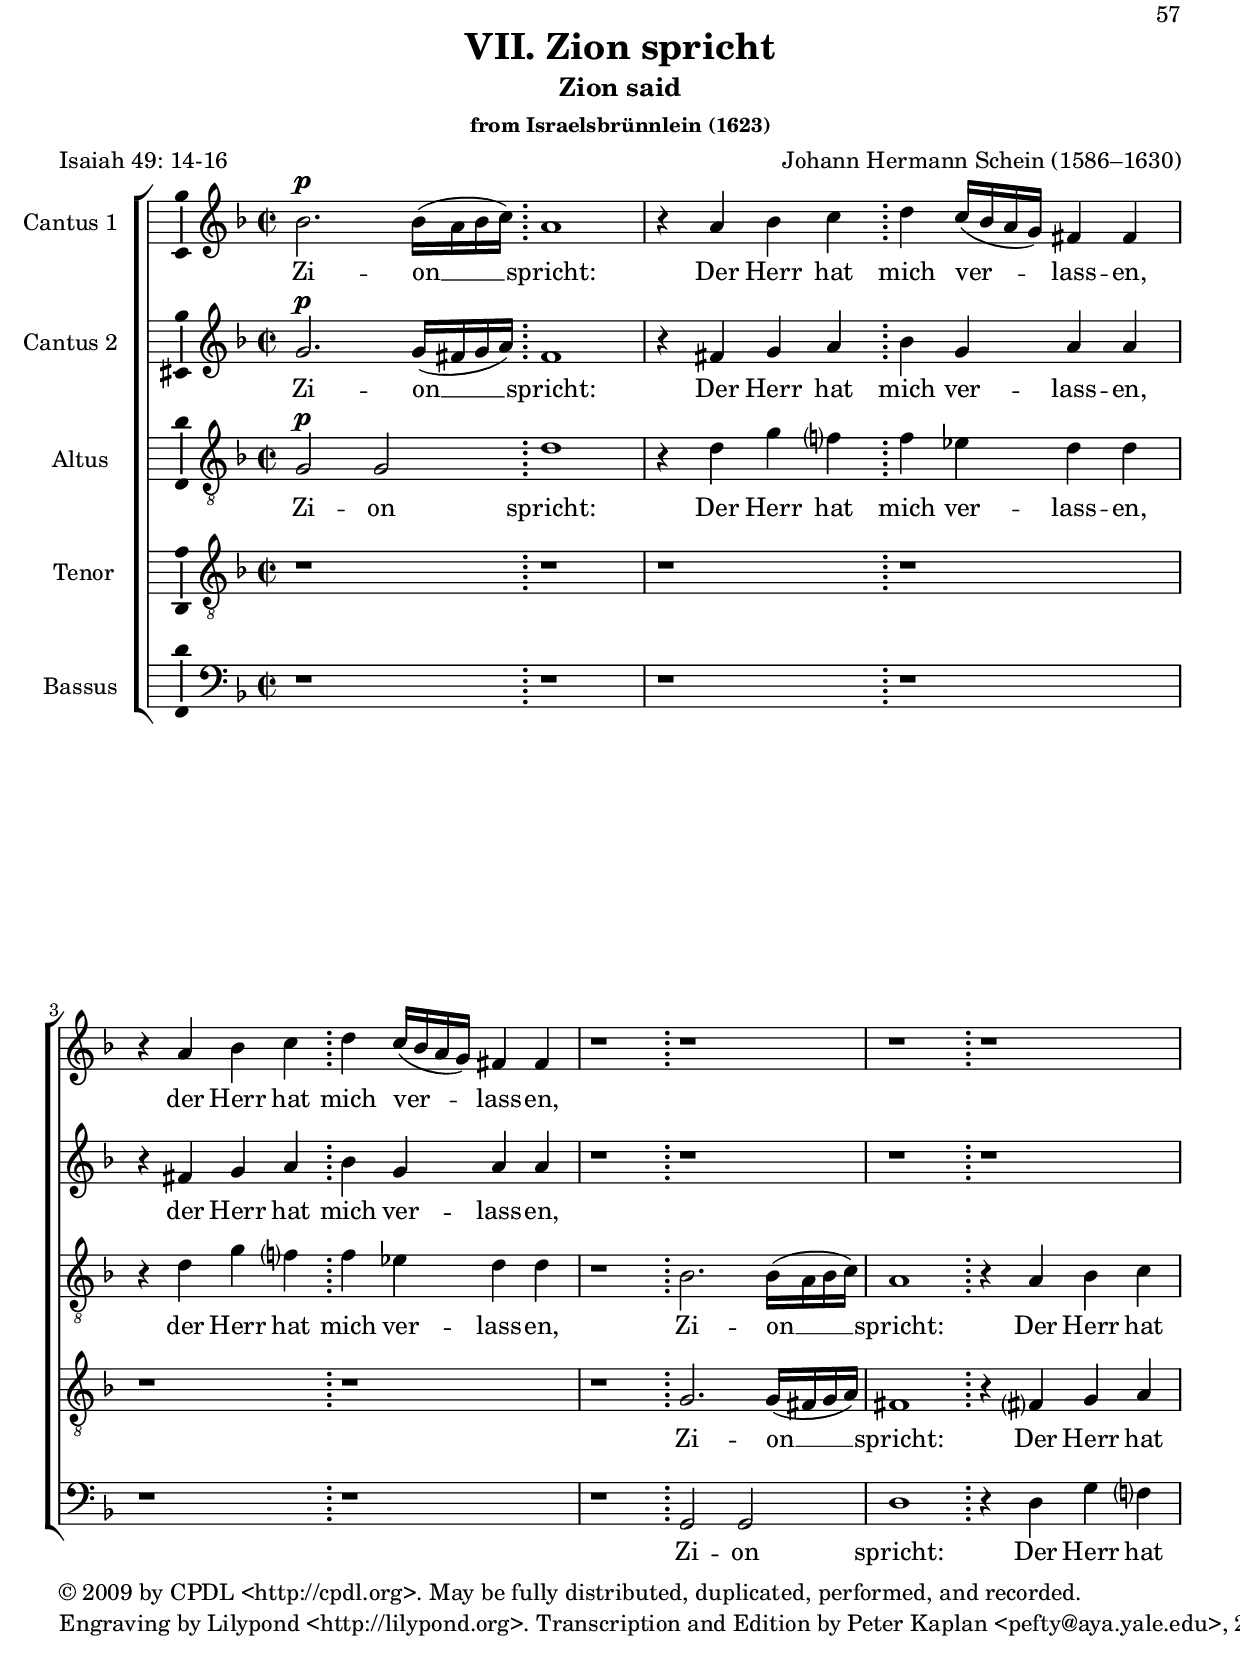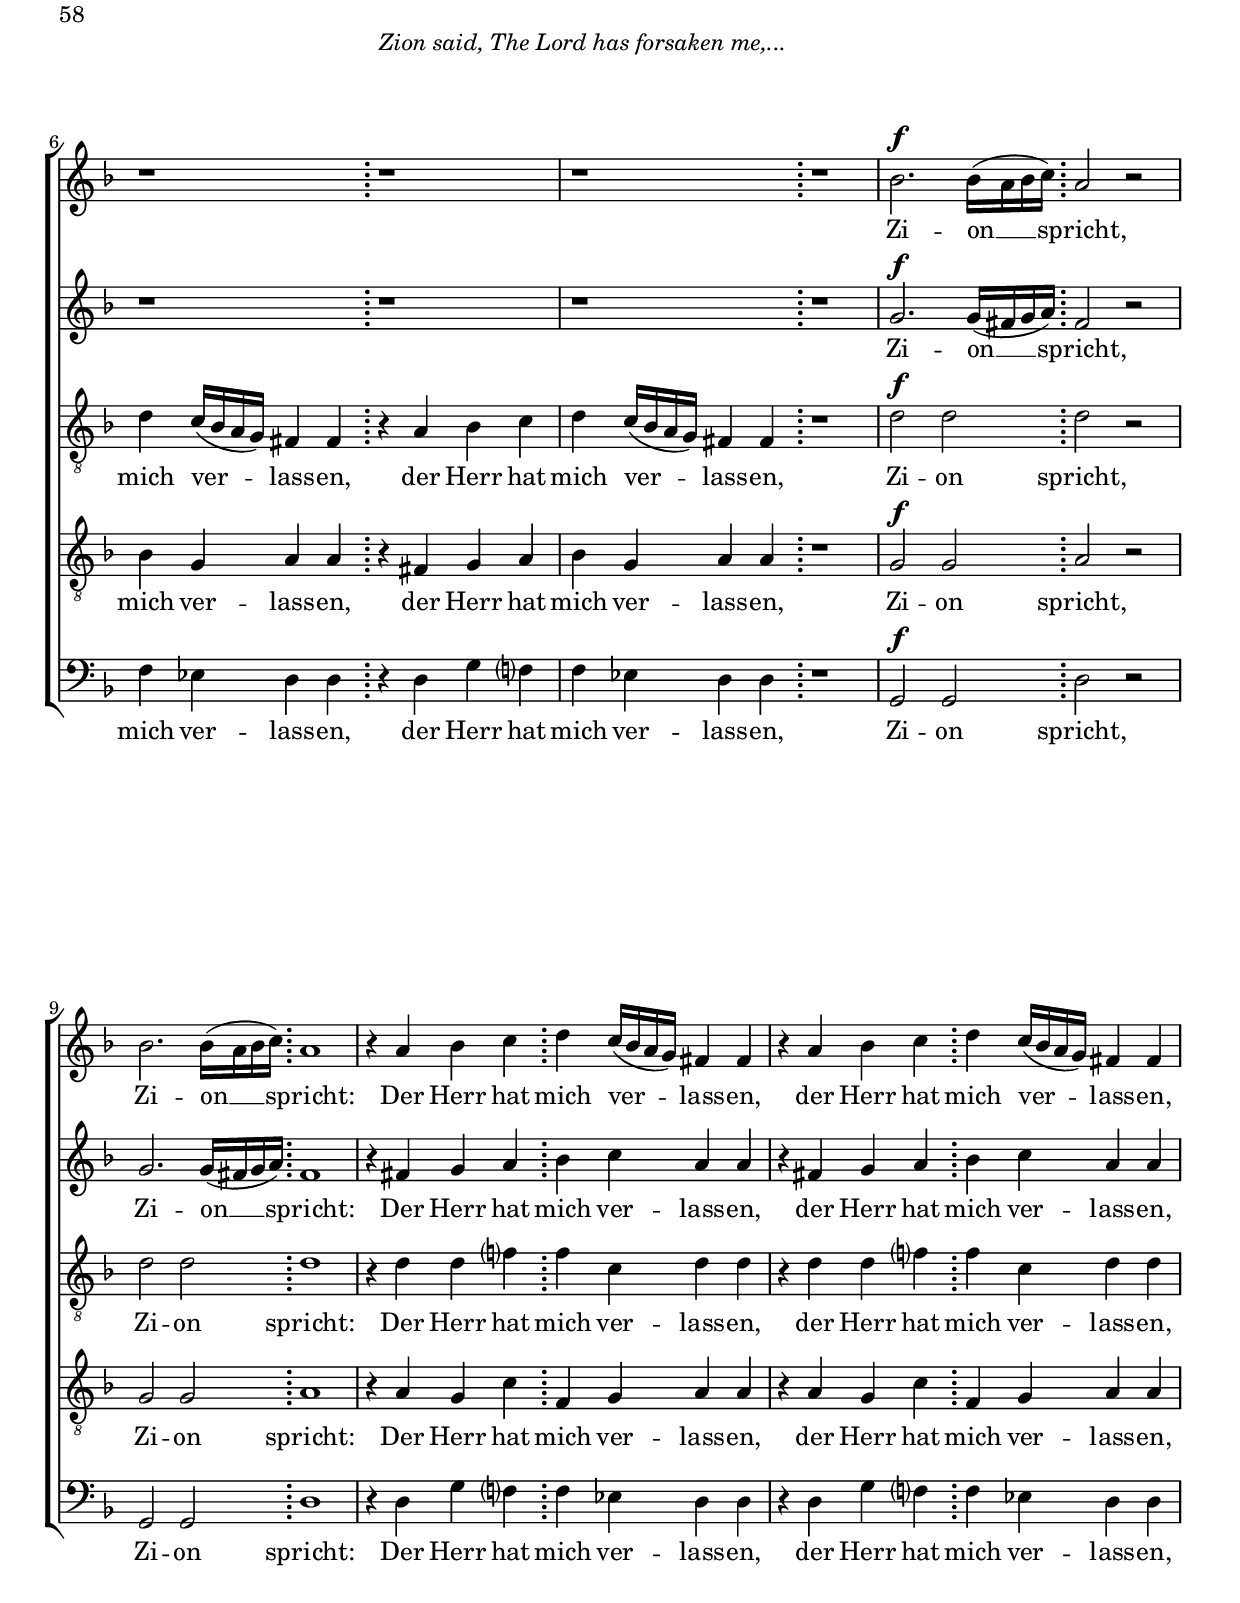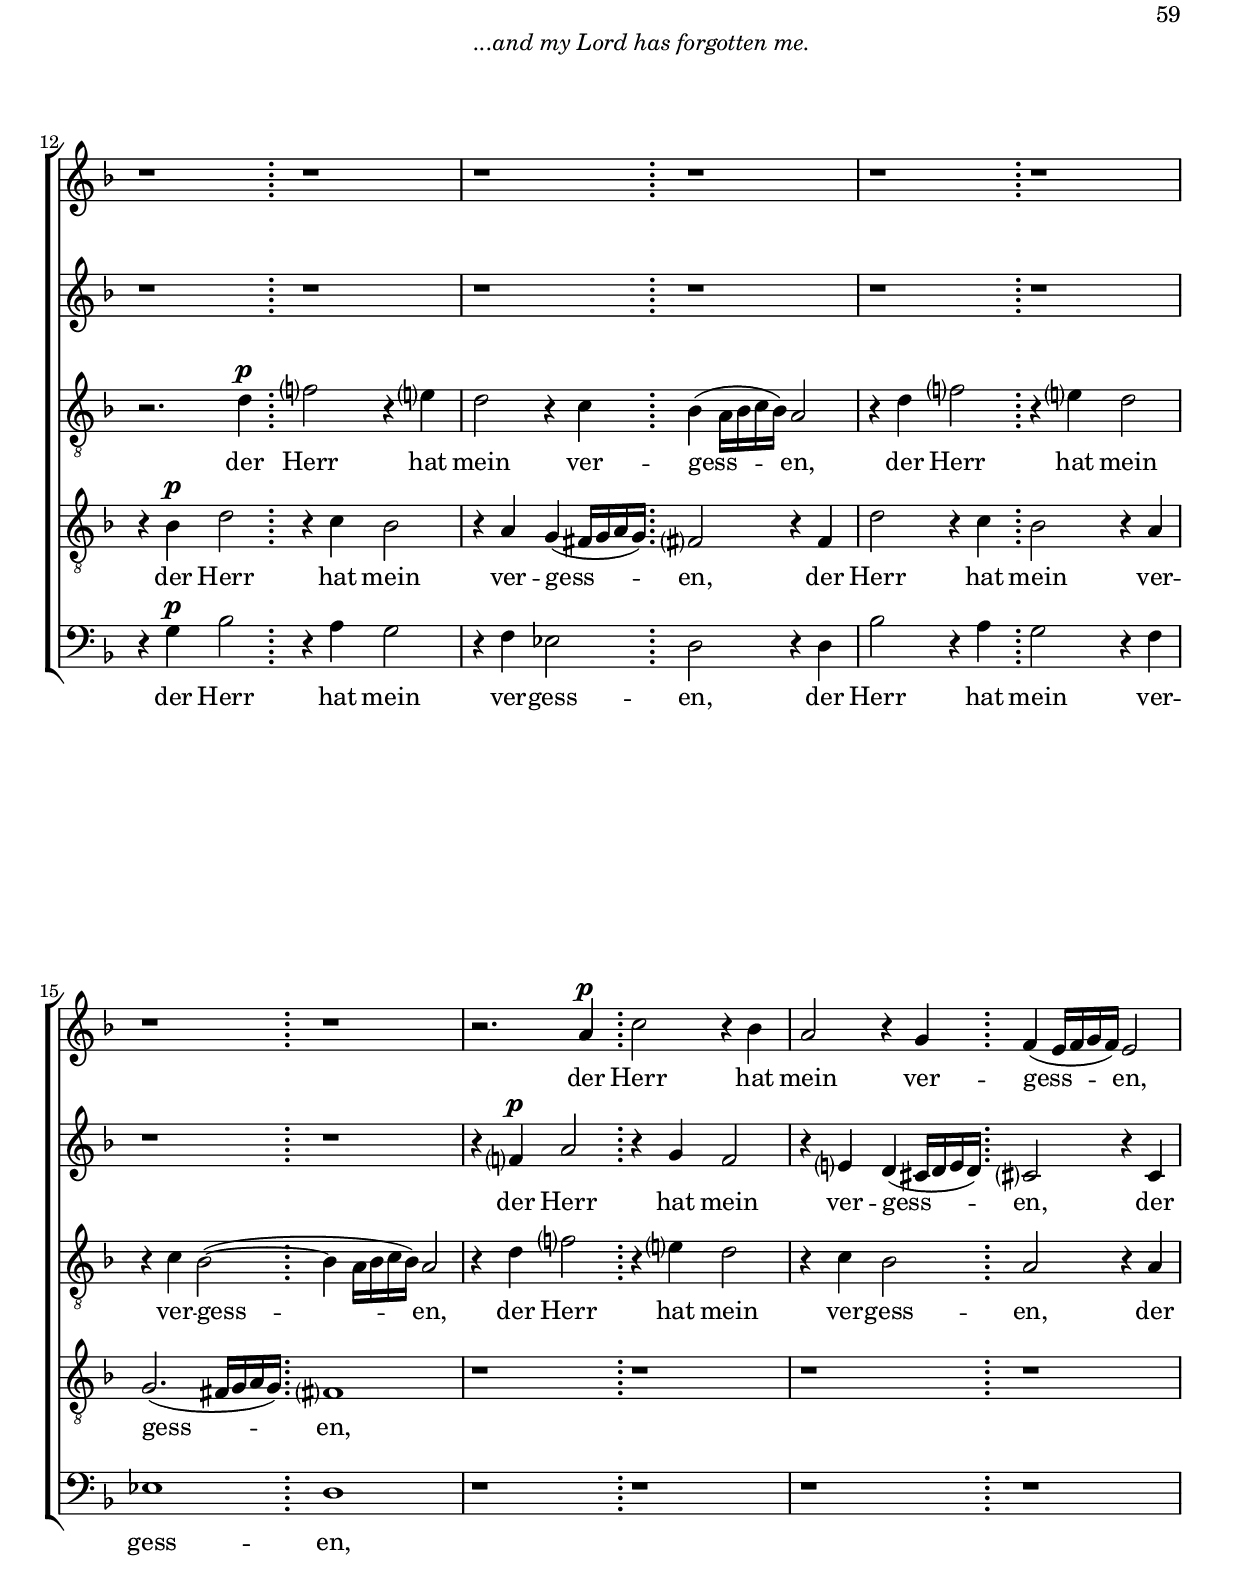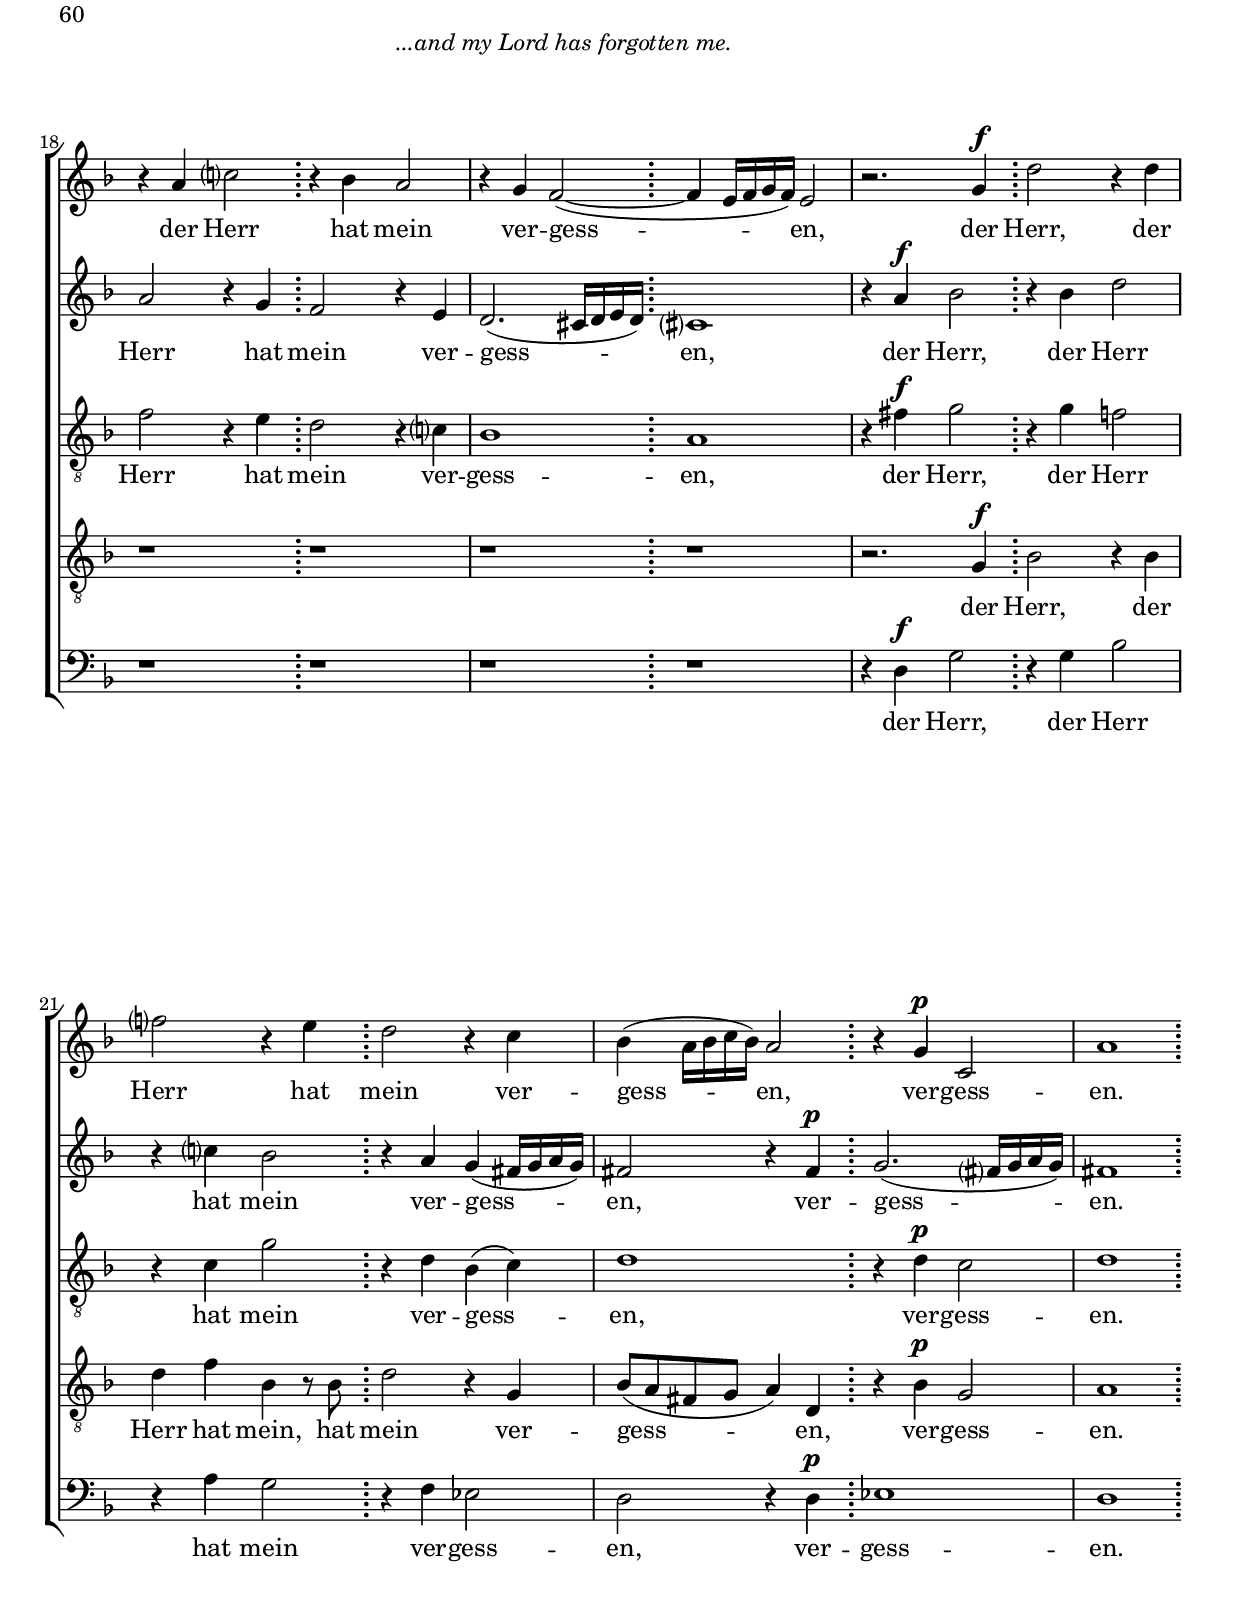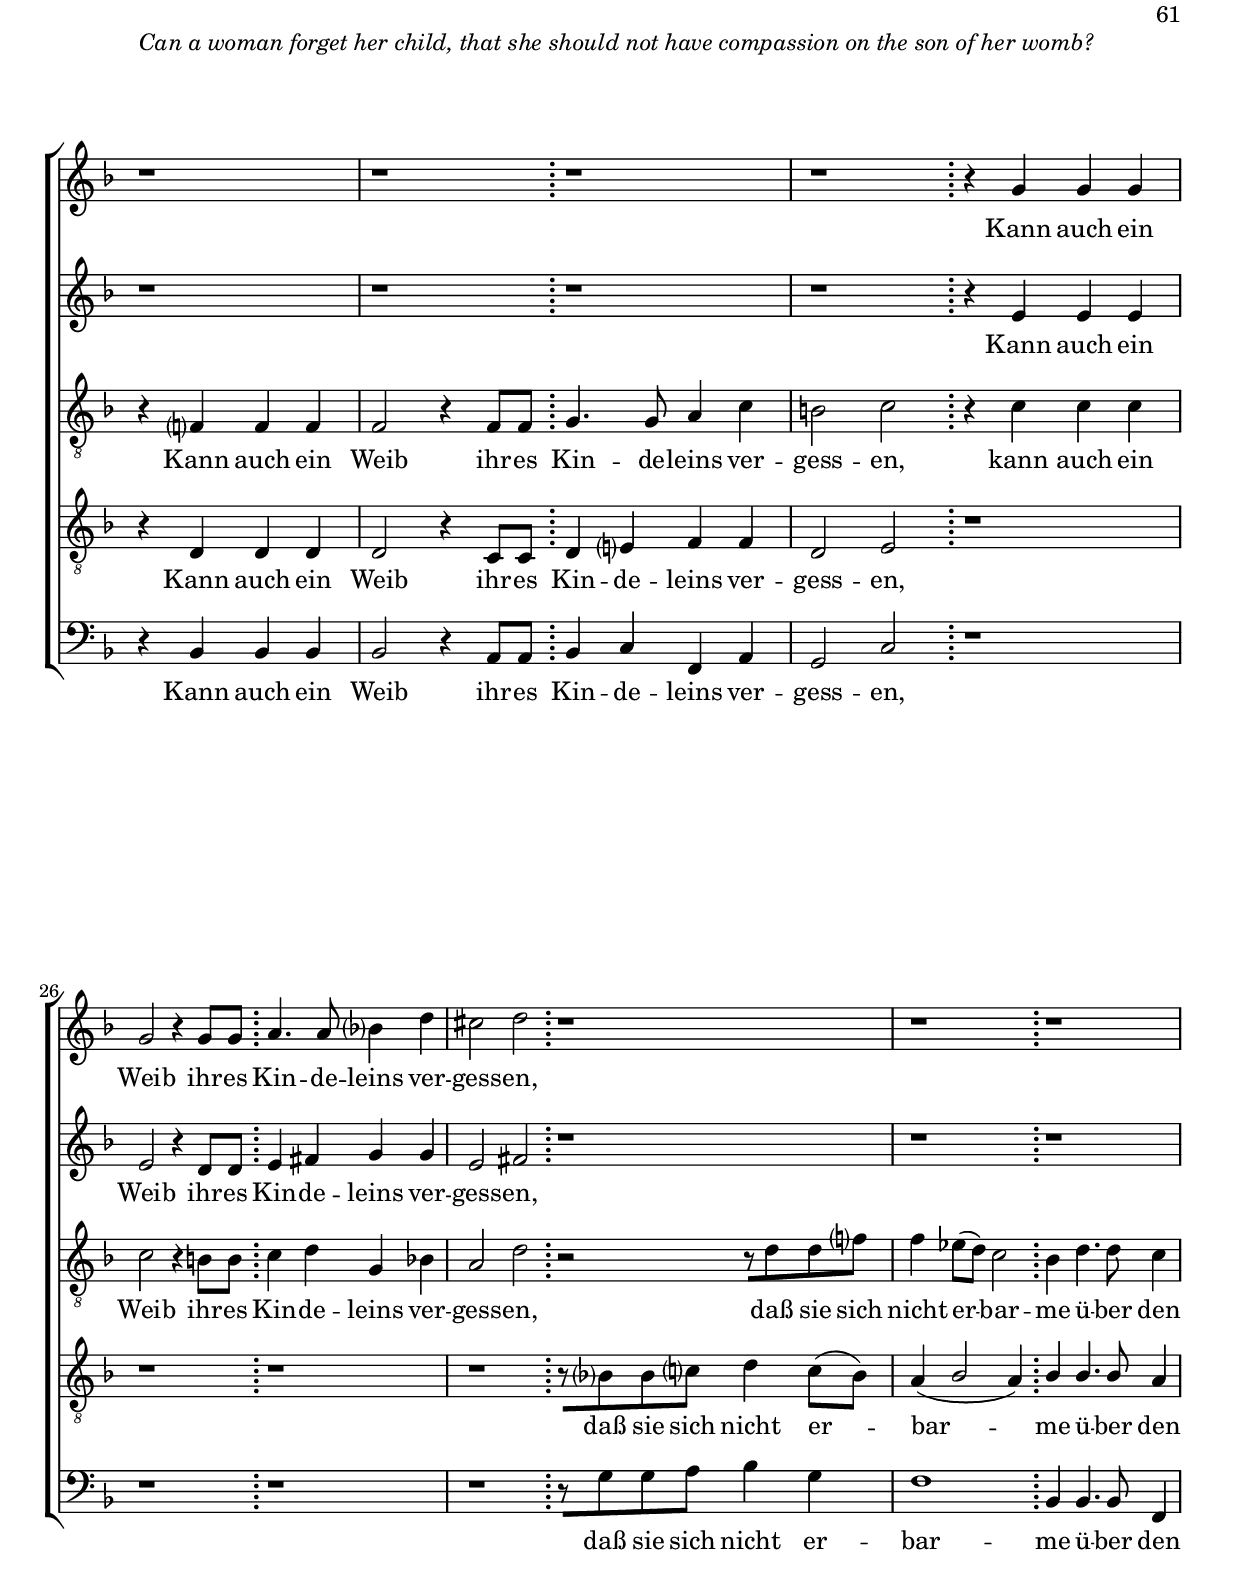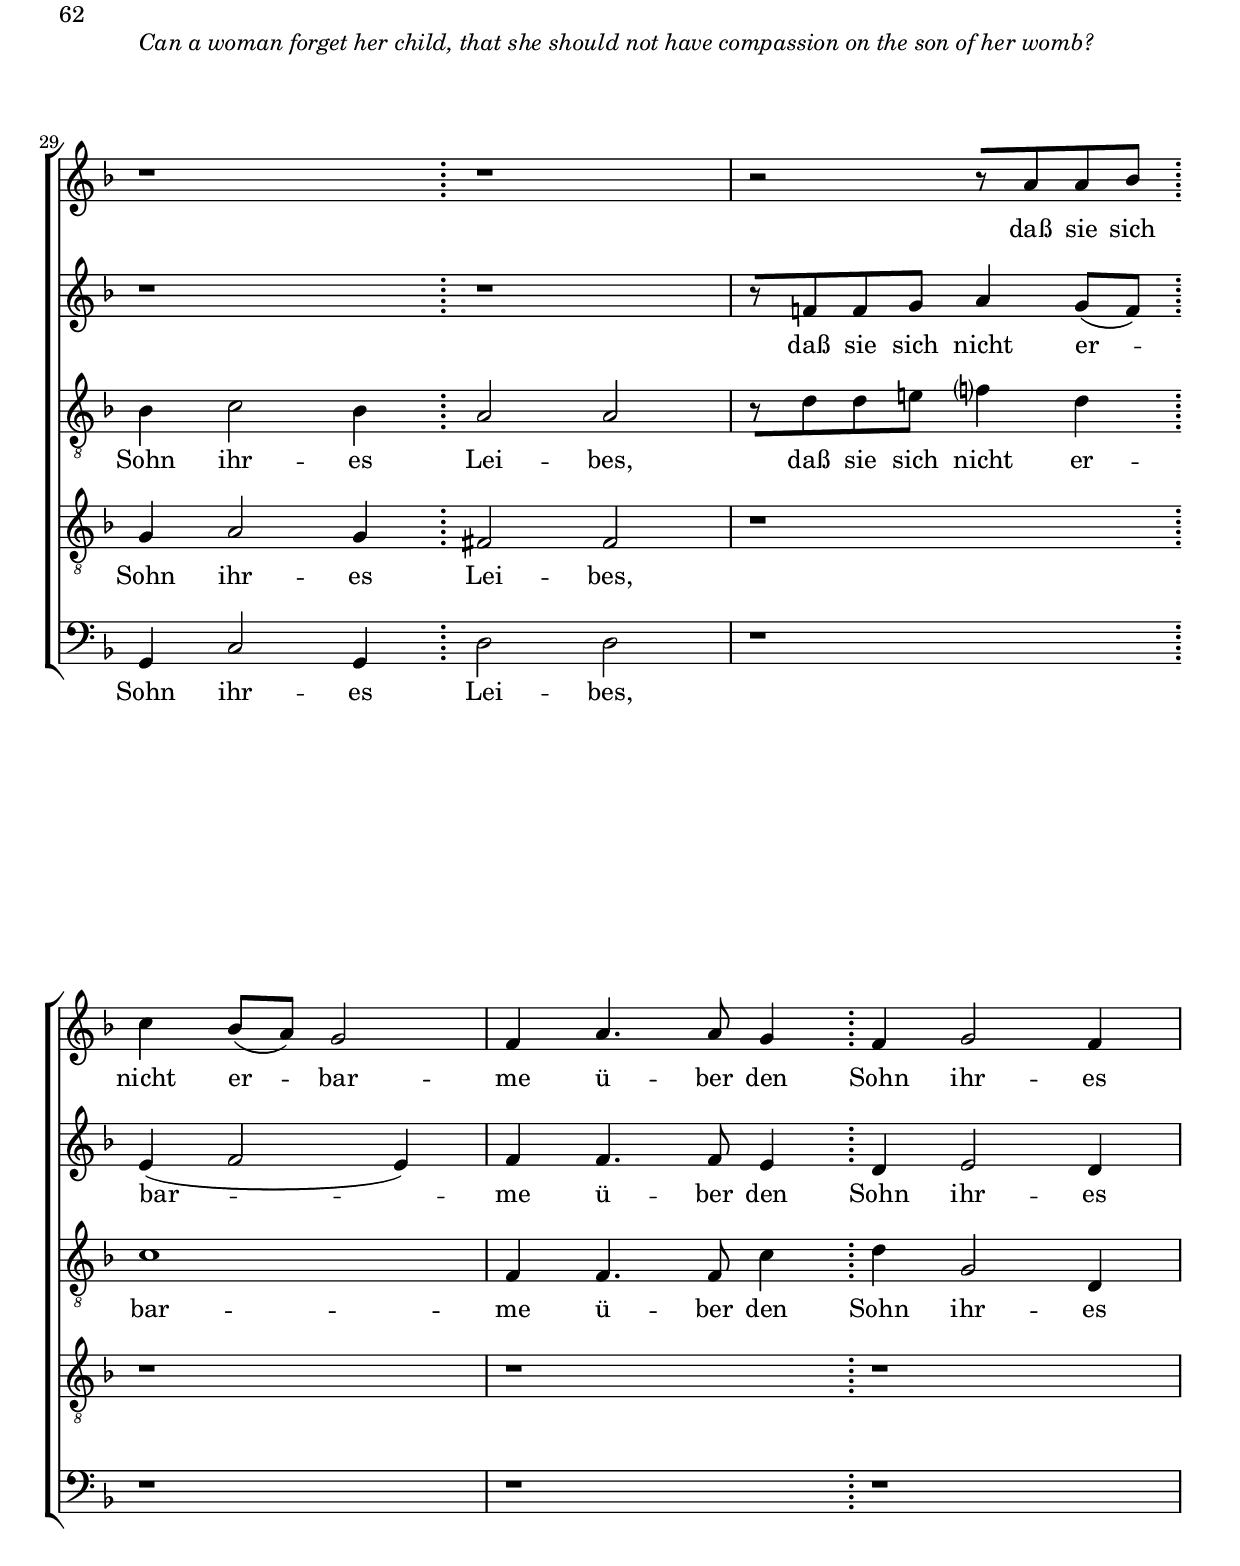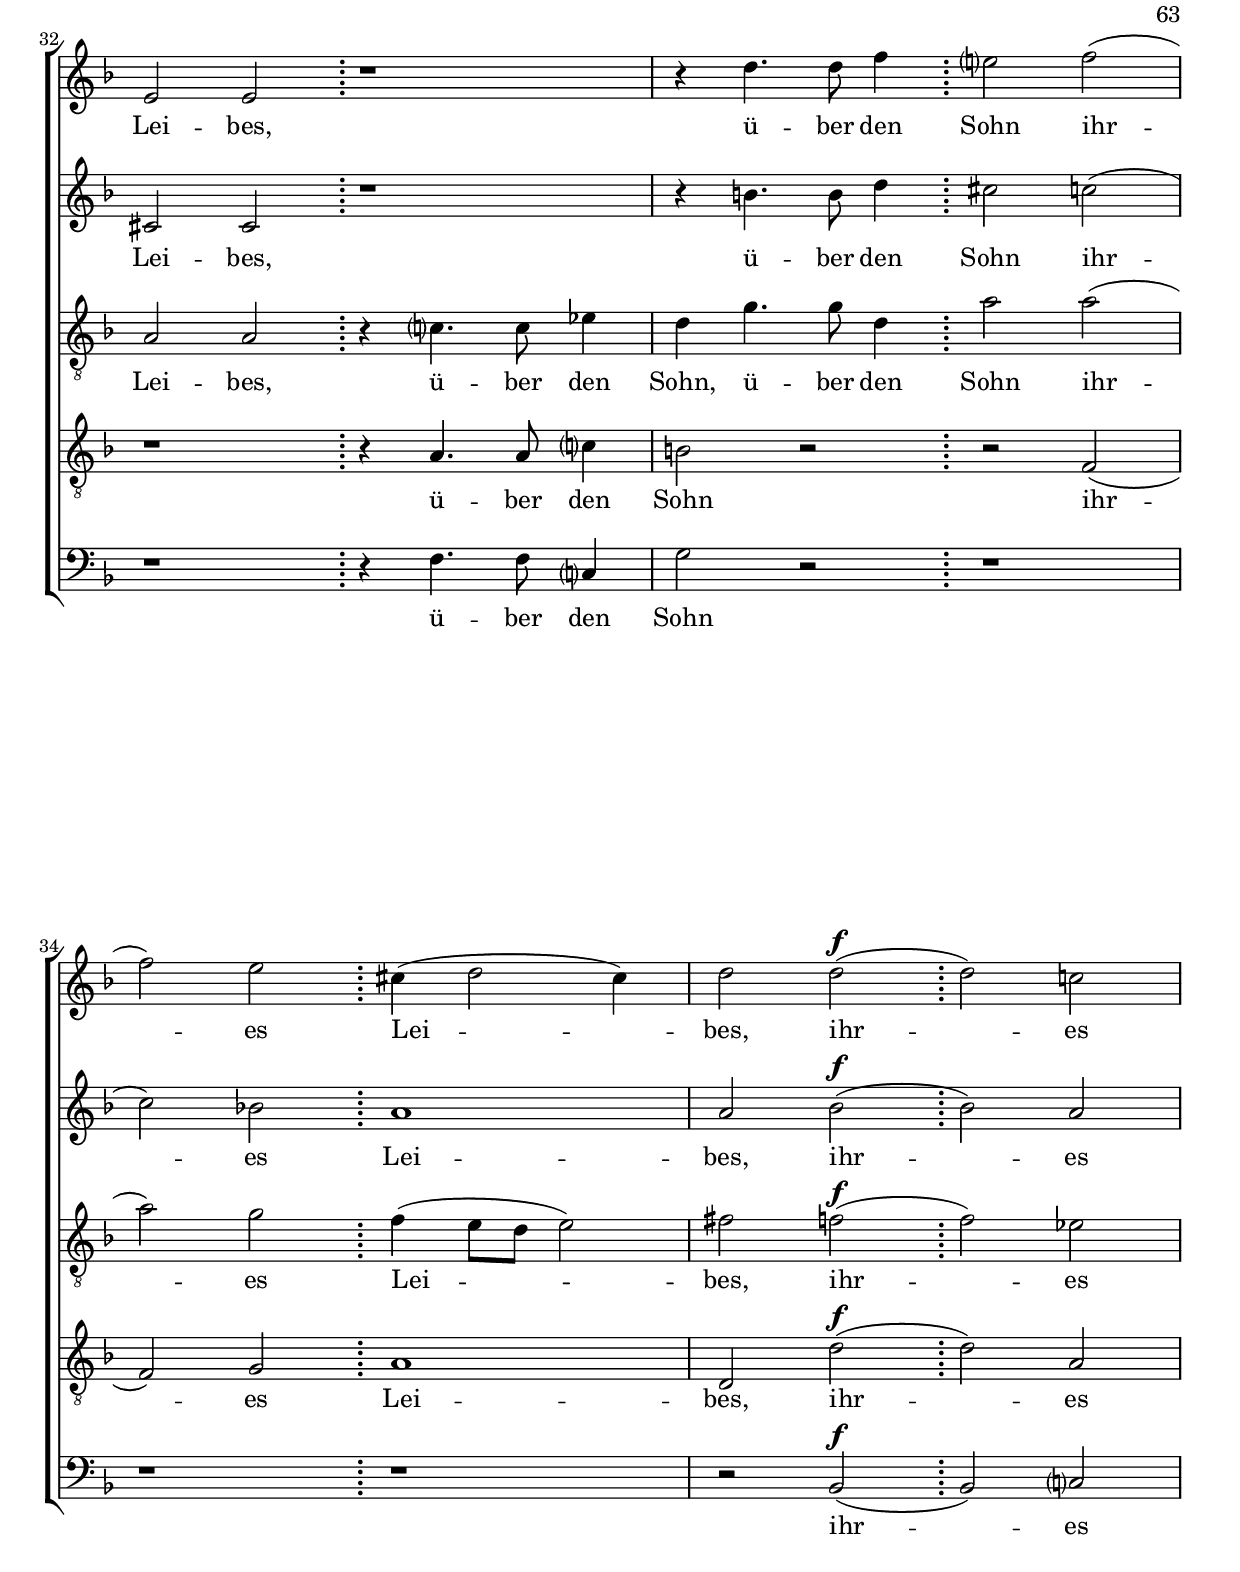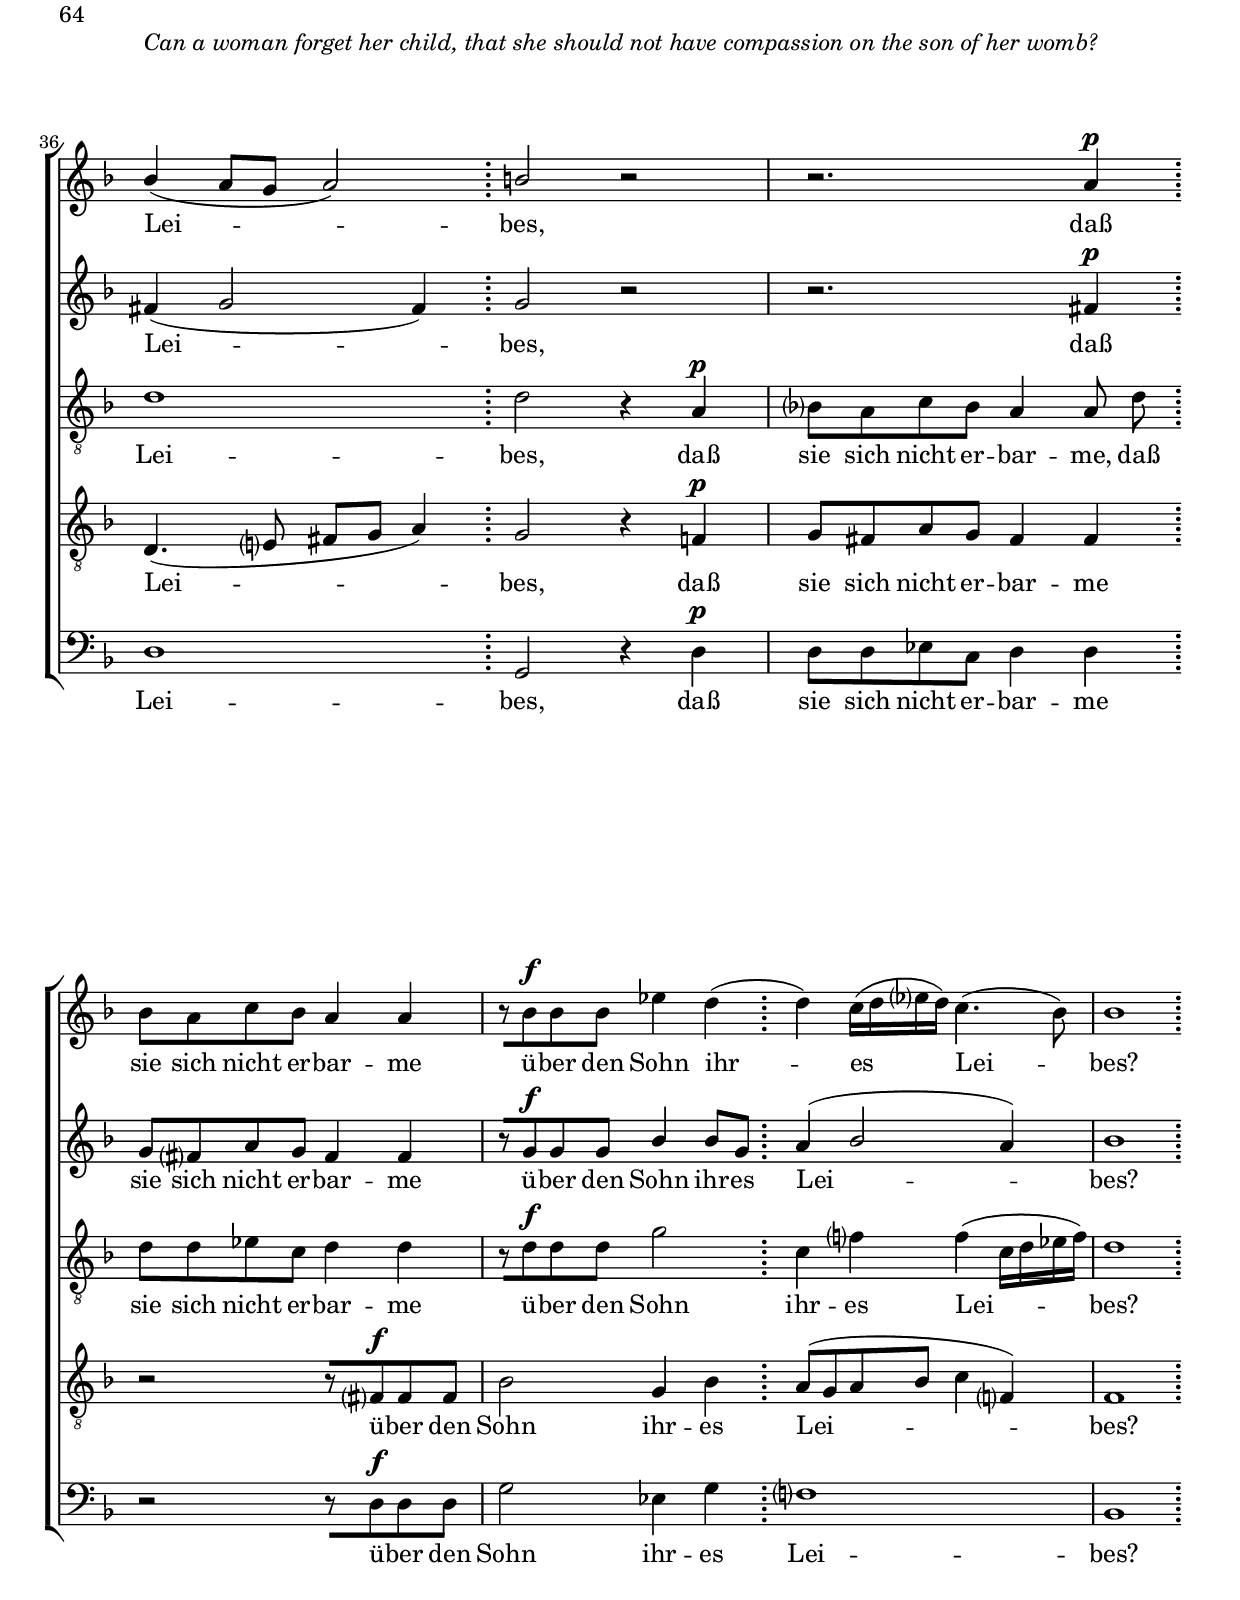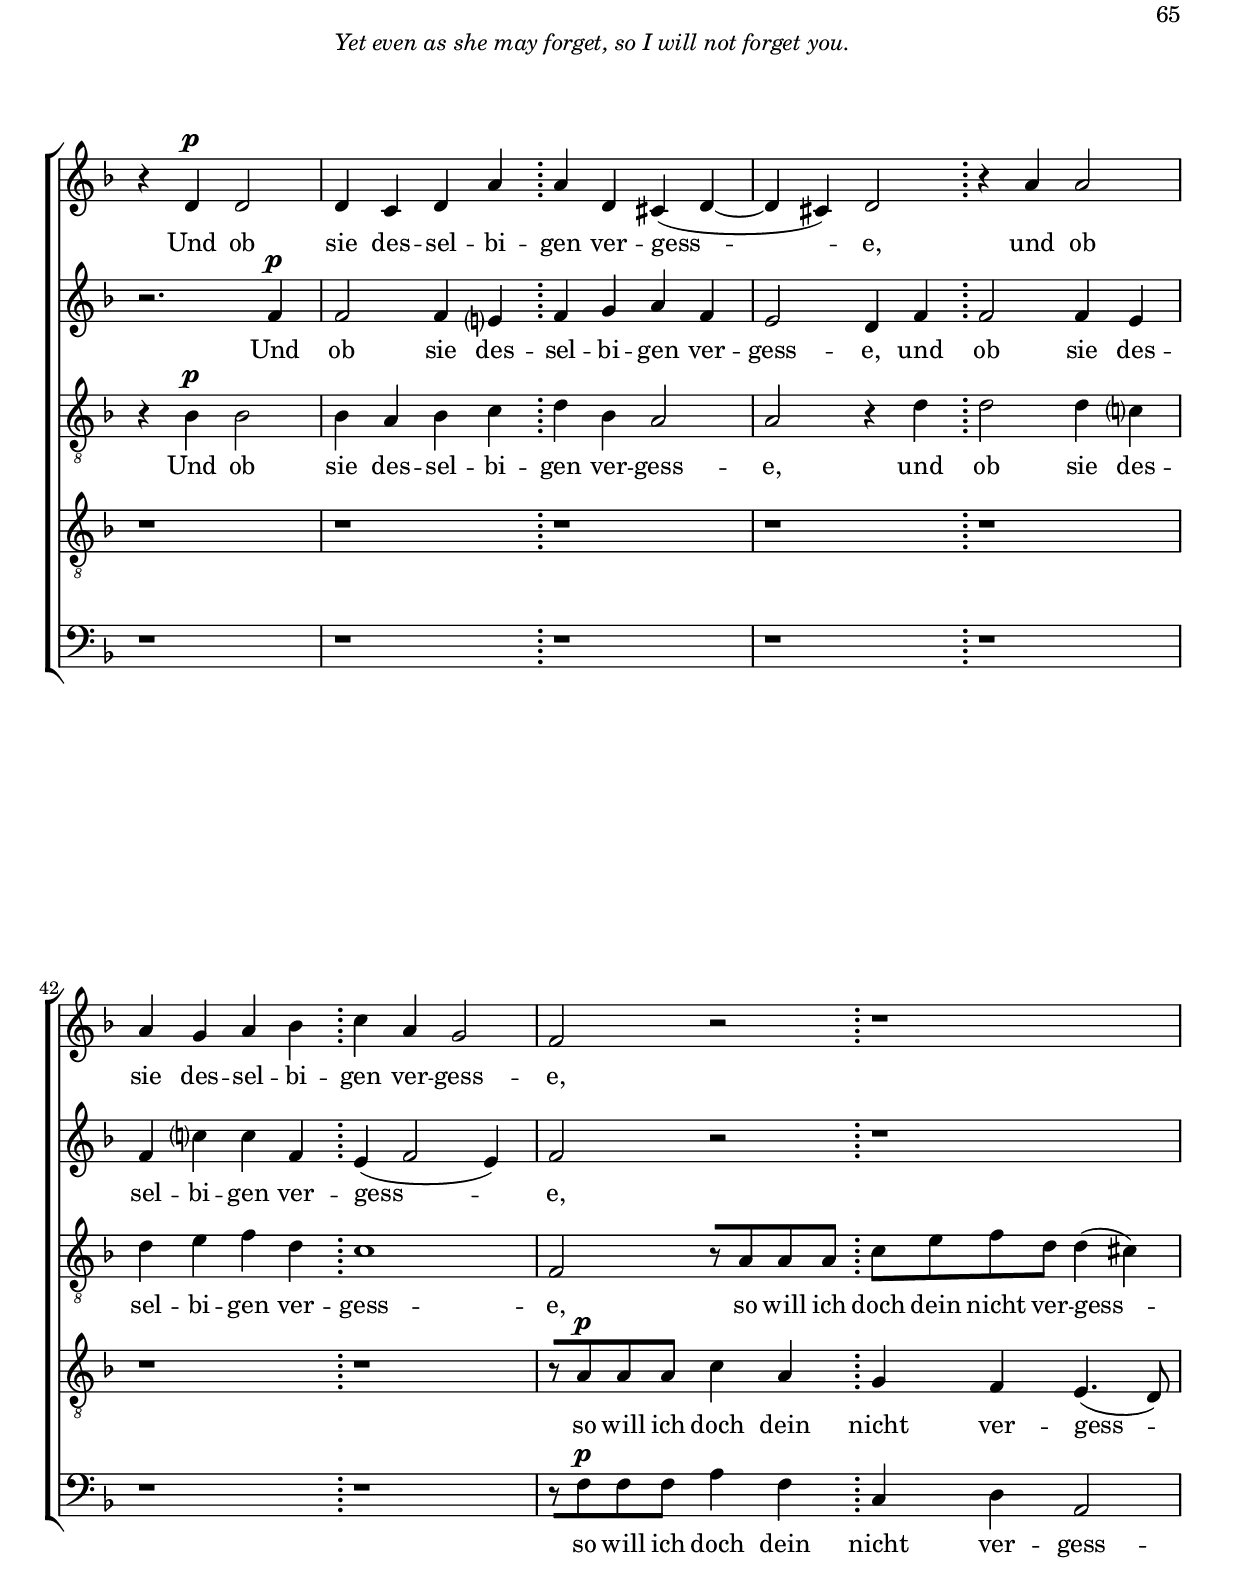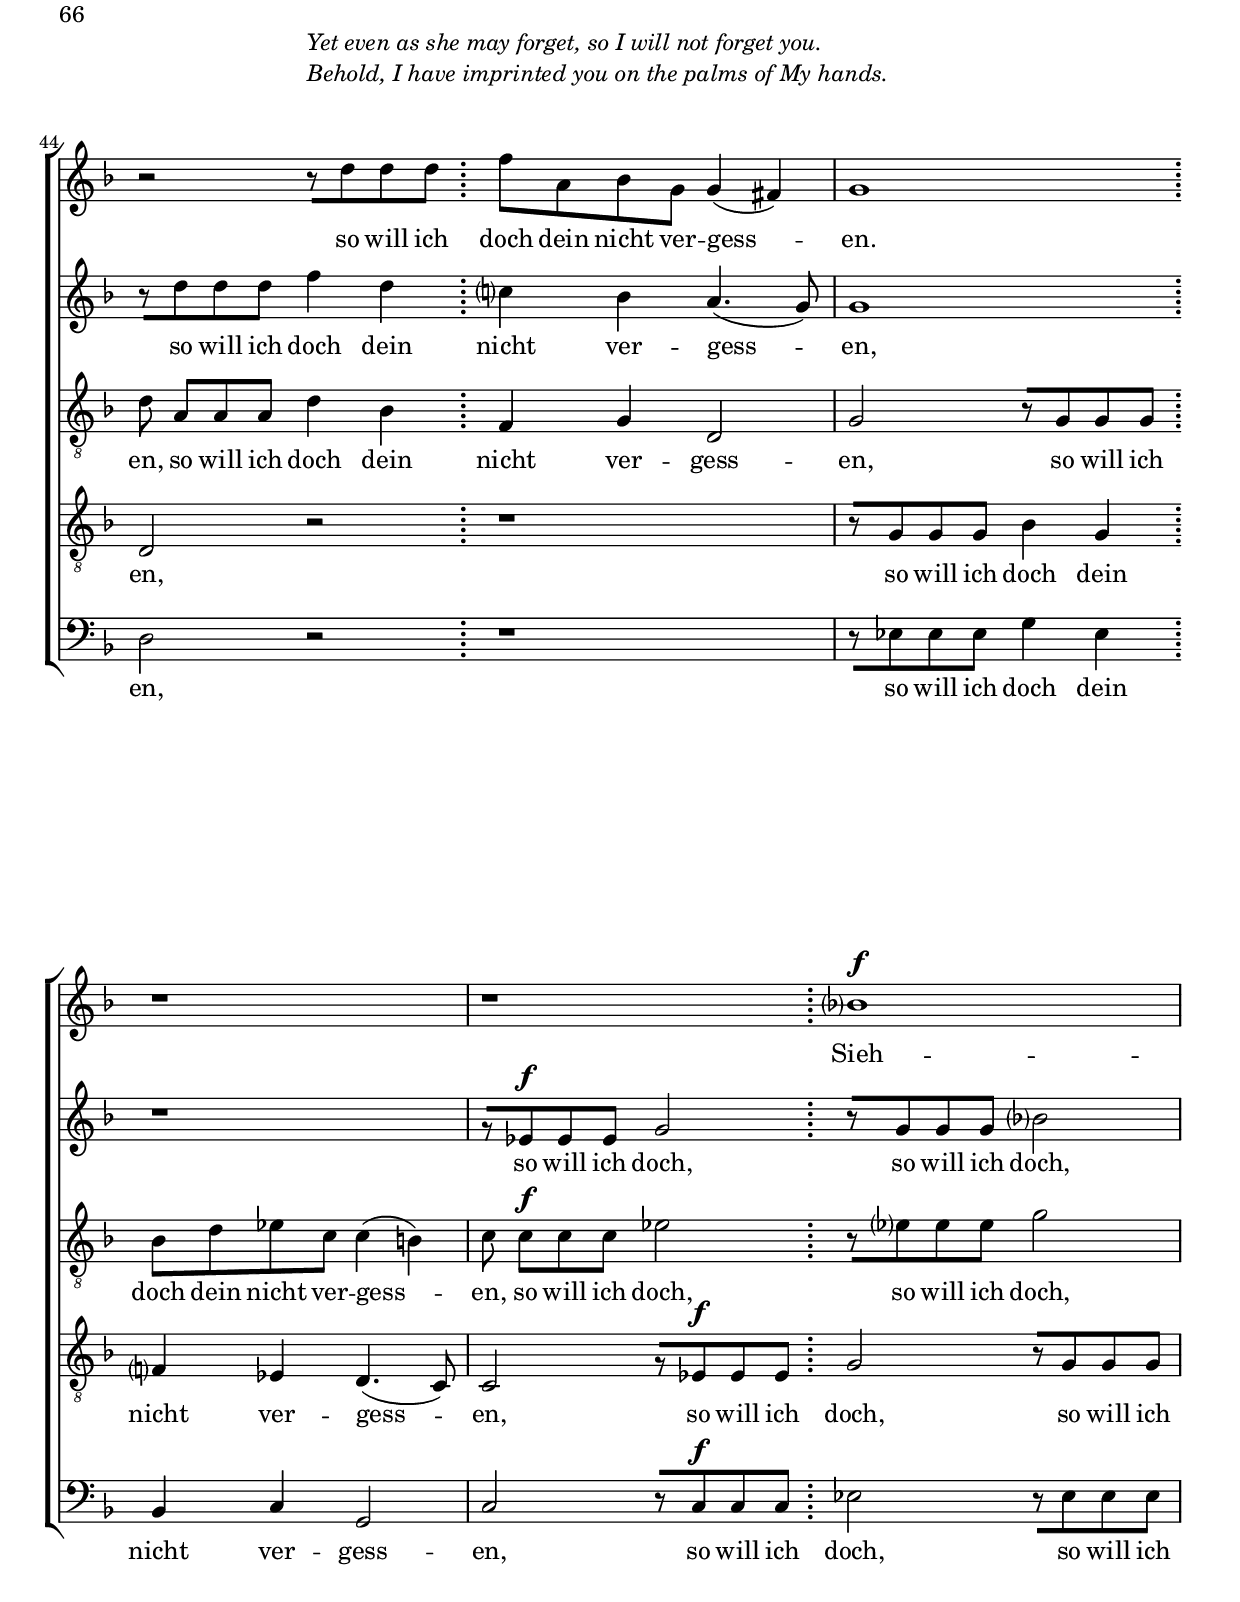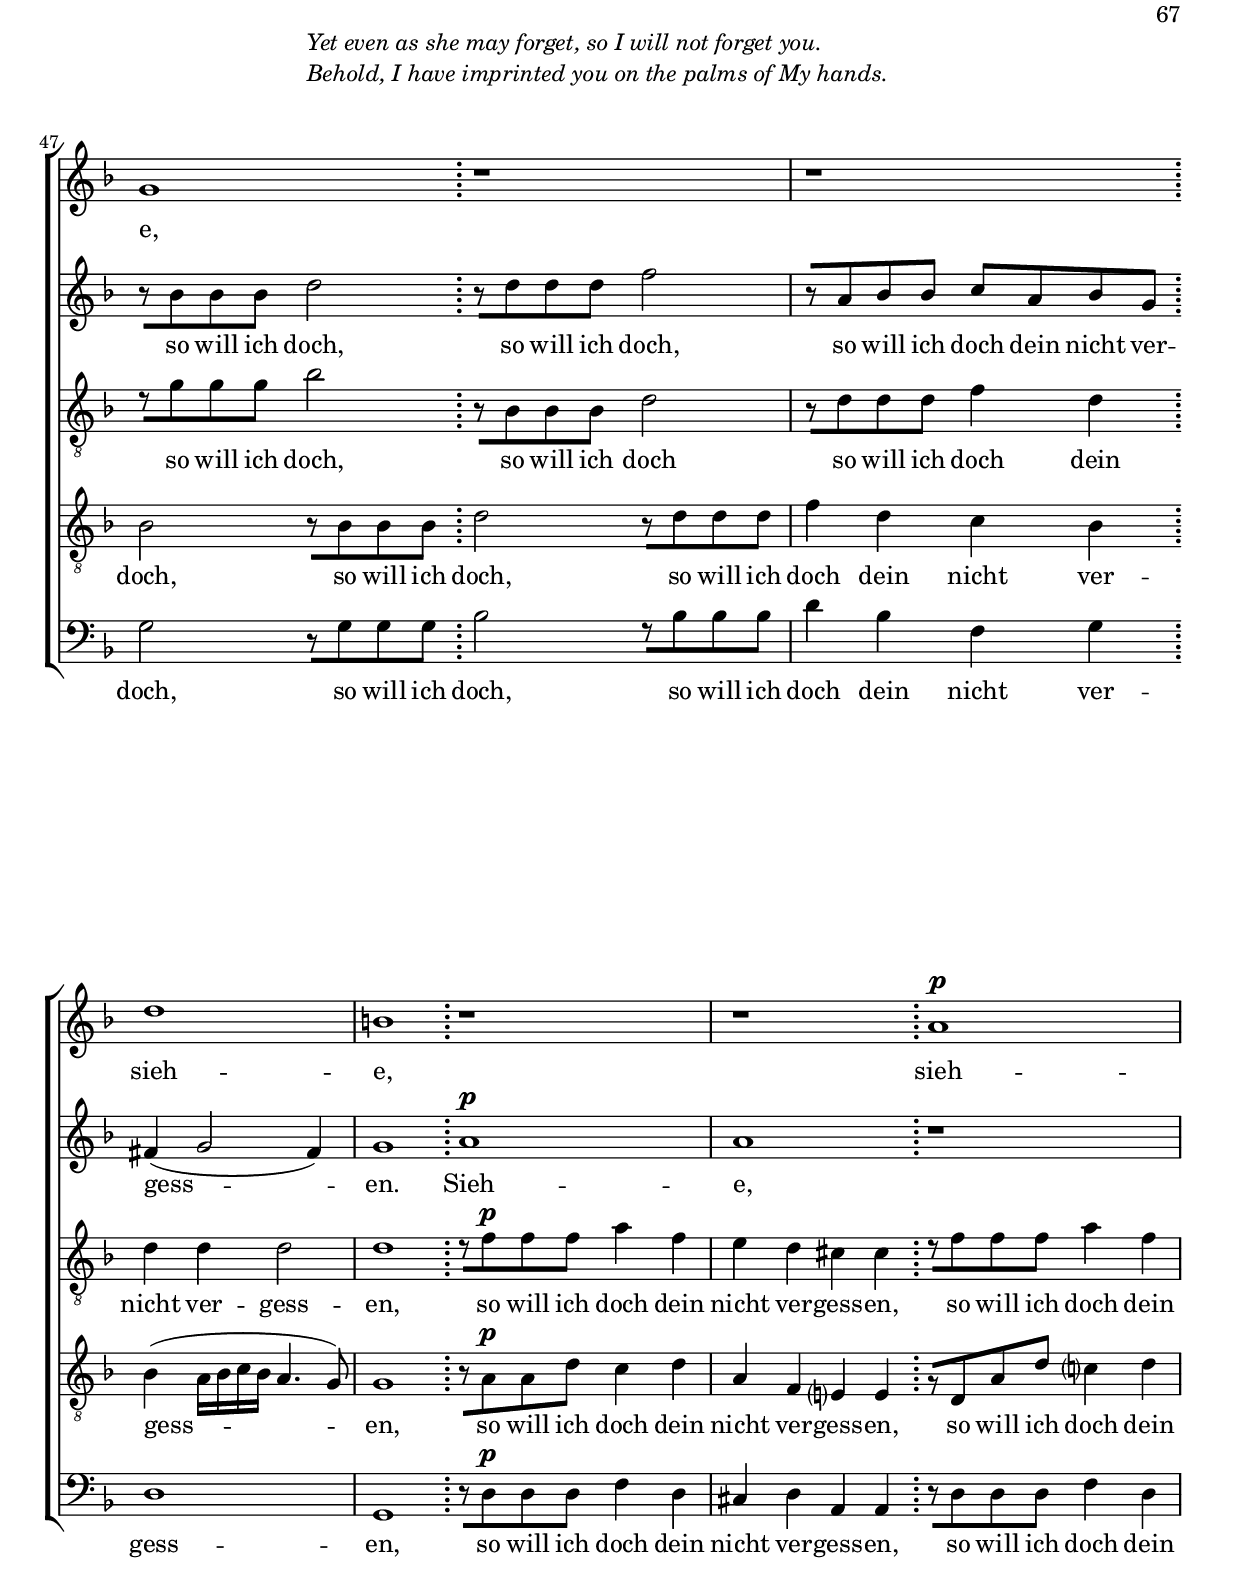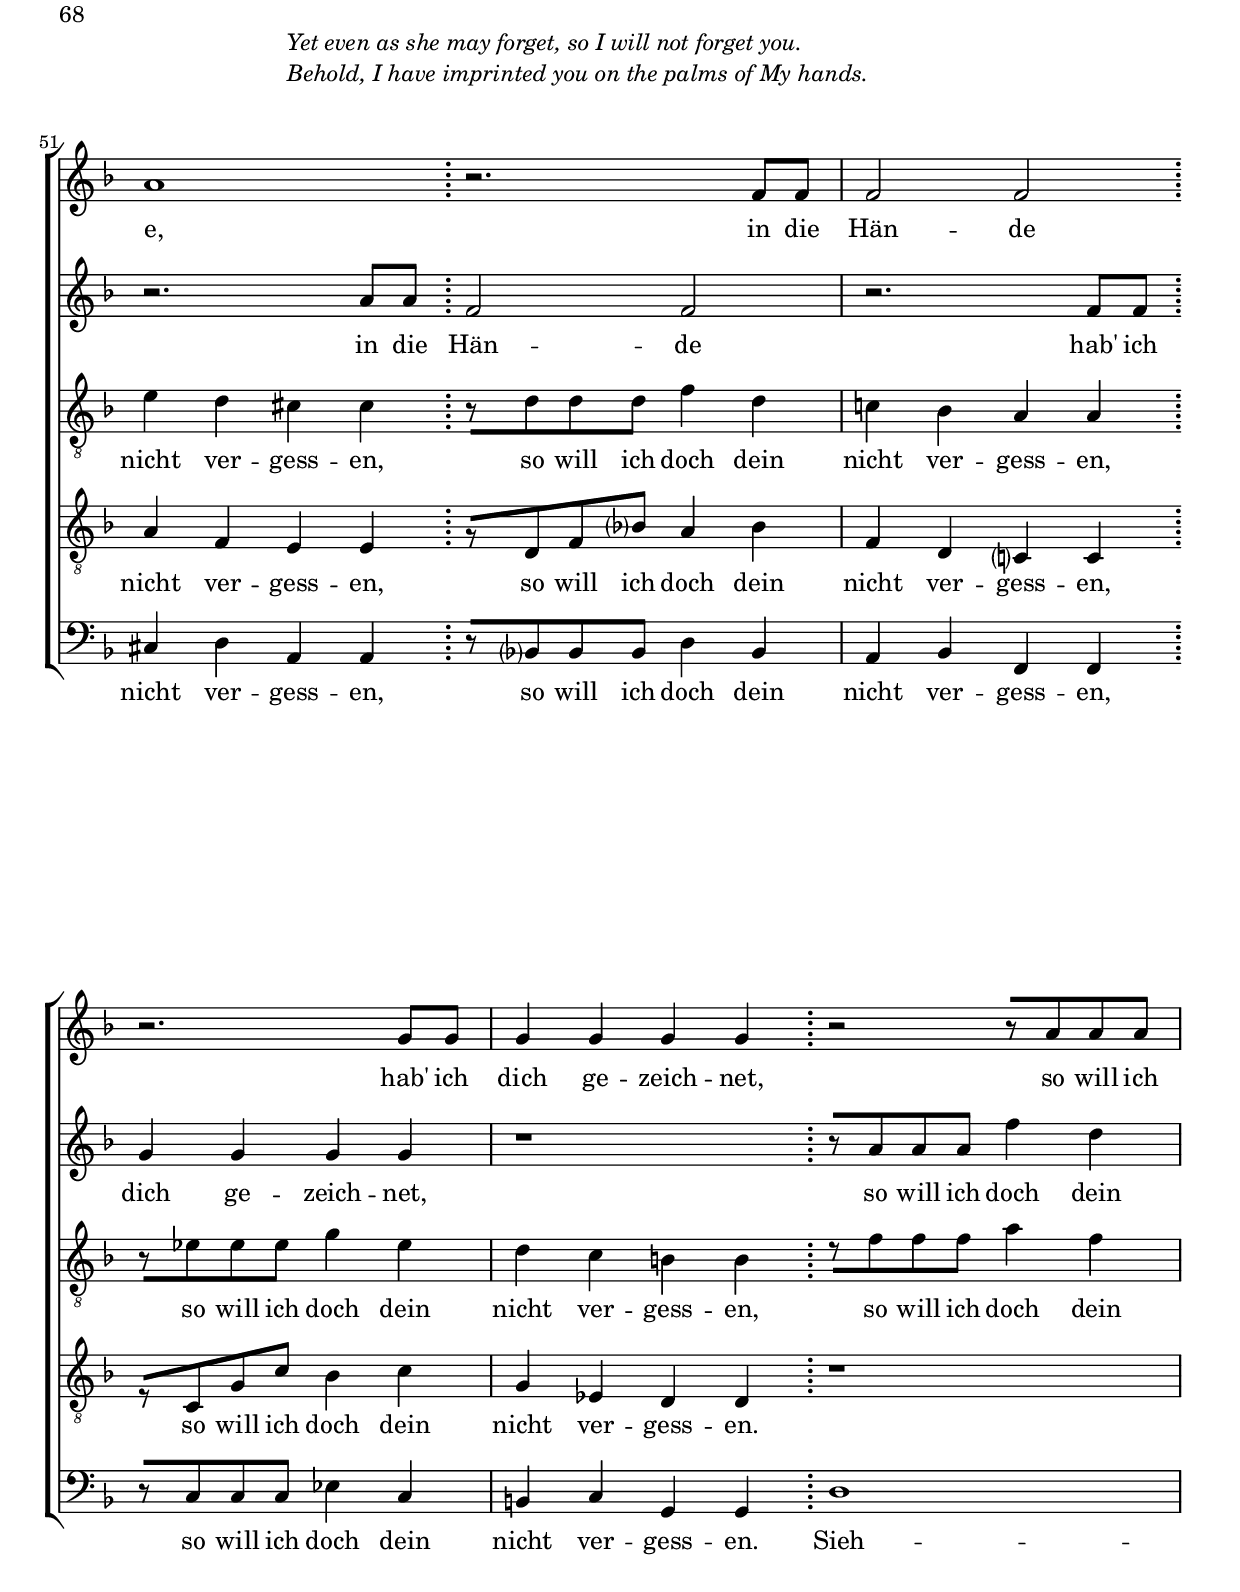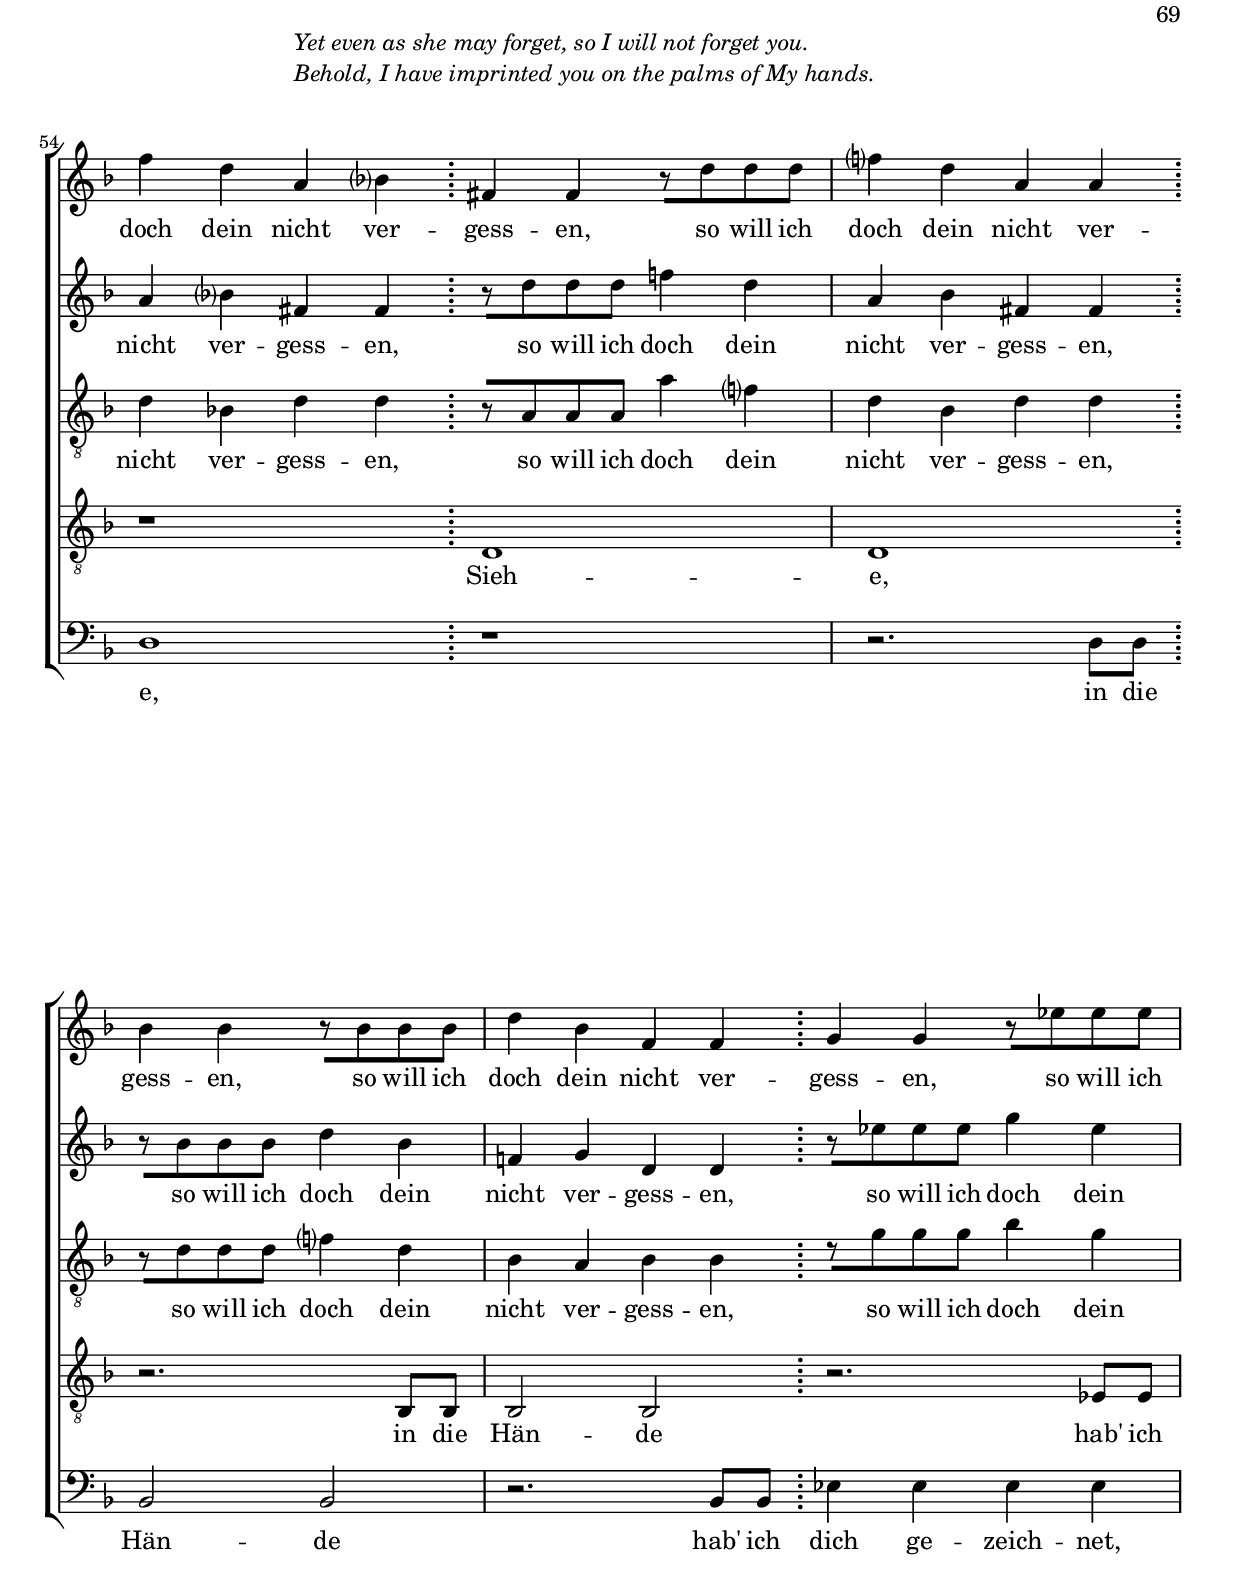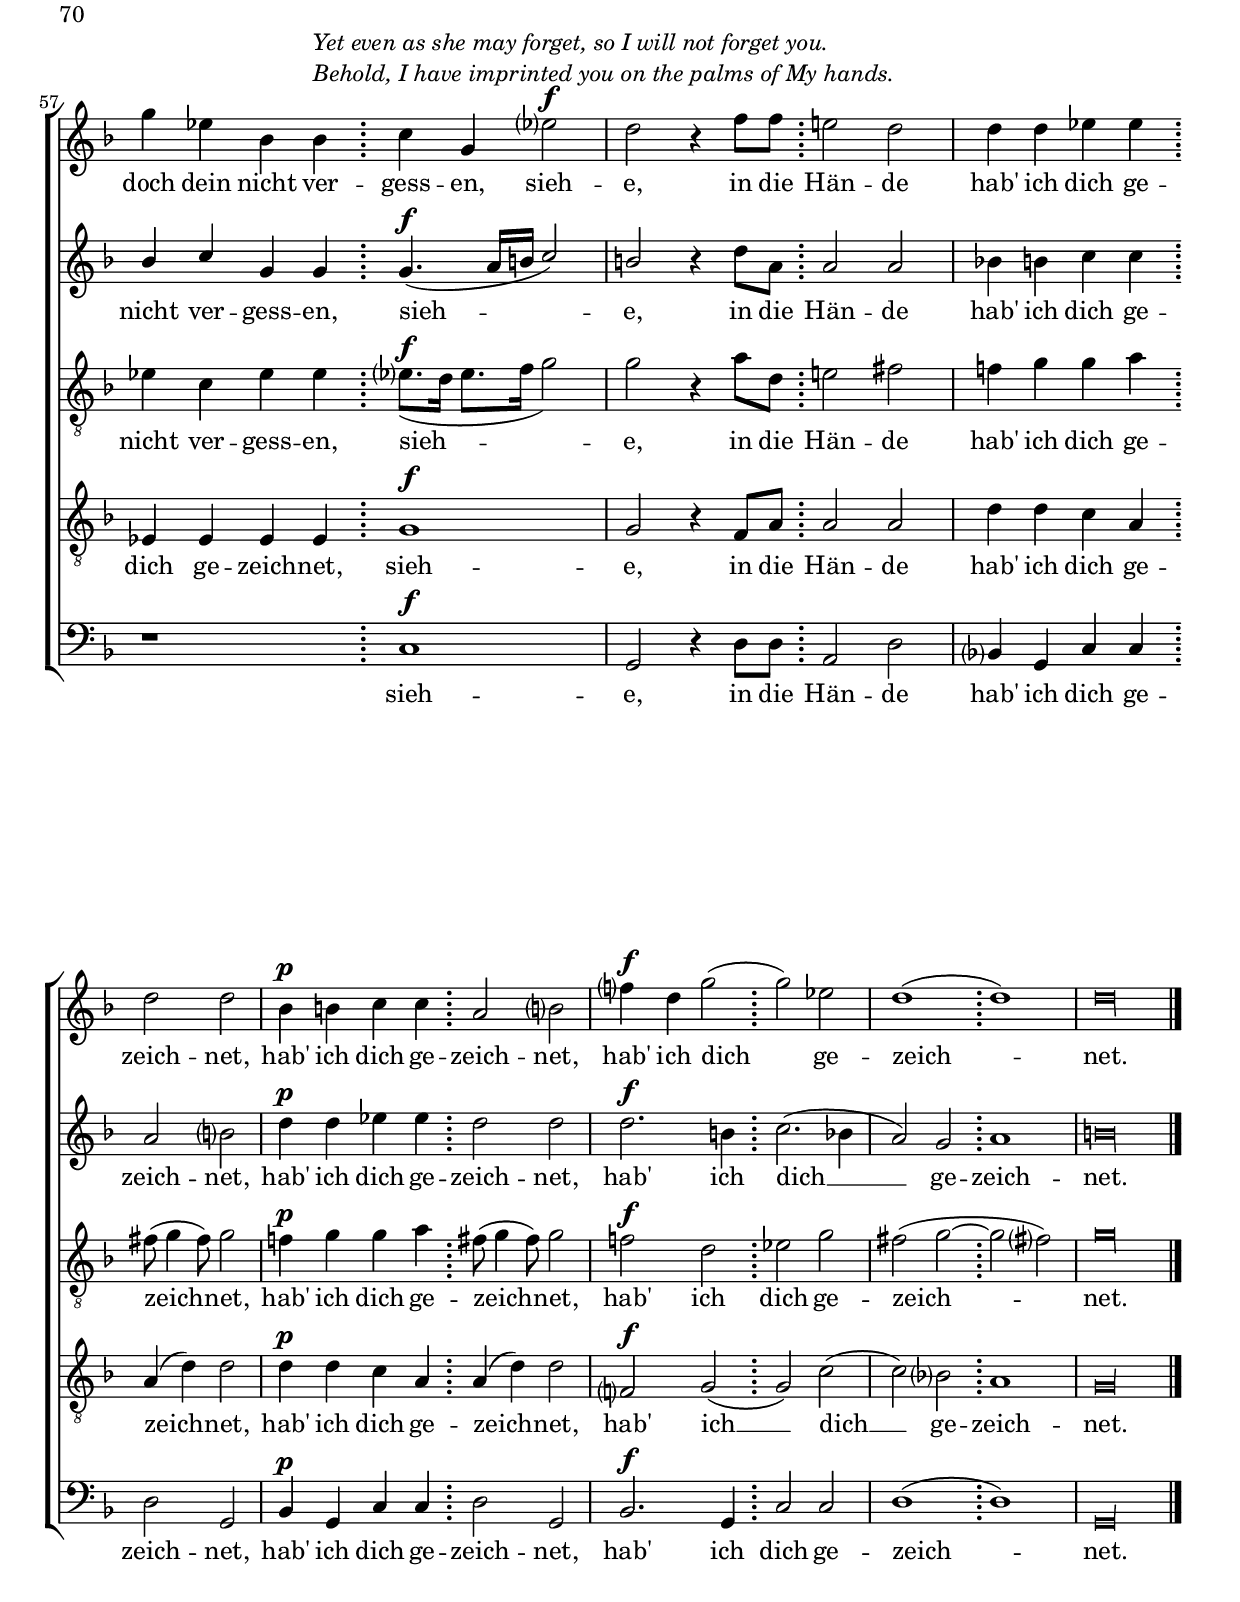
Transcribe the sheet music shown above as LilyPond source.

     \version "2.10.10"

sevenlineone = \markup{ \hspace#0 \raise #10 \italic \line {Zion said, The Lord has forsaken me,...}}
sevenlinetwo = \markup{ \hspace#0 \raise #10 \italic \line {...and my Lord has forgotten me.}}
sevenlinethree = \markup{ \hspace#0 \raise #10 \italic \line {Can a woman forget her child, that she should not have compassion on the son of her womb?}}
sevenlinefour = \markup{ \hspace#0 \raise #10 \italic \line {Yet even as she may forget, so I will not forget you.}}
sevenlinefourfive = \markup{ \hspace#0 \raise #10 \italic \column {\line {Yet even as she may forget, so I will not forget you. }
                                                                                                                                                                                 \line {Behold, I have imprinted you on the palms of My hands.}}}
sevenlinefinal = \markup{ \hspace#0 \raise #6 \italic \column {\line {Yet even as she may forget, so I will not forget you. }
                                                                                                                                                                                 \line {Behold, I have imprinted you on the palms of My hands.}}}


\paper {
 first-page-number = #57
 print-first-page-number = ##t
  between-system-space = 2.0\cm
  between-system-padding = #1
  ragged-bottom=##f
  ragged-last-bottom=##f
  bottom-margin = 2.0\cm
  top-margin = 0.1\cm
%  system-count = #16
  systemSeparatorMarkup = ""
	oddFooterMarkup = \markup \abs-fontsize #11 {
		\on-the-fly #first-page { \column { 
              \line {© 2009 by CPDL <http://cpdl.org>. May be fully distributed, duplicated, performed, and recorded.}
              \line {Engraving by Lilypond <http://lilypond.org>. Transcription and Edition by Peter Kaplan <pefty@aya.yale.edu>, 2009.}
                                               }
                                     }
                                                   }
        }
\header {
    title = "VII. Zion spricht"
    subtitle = "Zion said"
    subsubtitle = "from Israelsbrünnlein (1623)"
    composer = "Johann Hermann Schein (1586–1630)"
    date = "1623"
    poet = "Isaiah 49: 14-16"
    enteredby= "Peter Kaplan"
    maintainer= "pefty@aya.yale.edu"
    texidoc = "I have tried to limit my own editorial markings and interpretations.  Altus line cleffed for tenor rather than treble voice."
}


\pointAndClickOff

     \score { 
      <<
        \new ChoirStaff <<
        \new Staff = CantusOne <<
               {  
      <<
     \override Stem #'neutral-direction = #up 
     \override Staff.TimeSignature #'style = #'()
        \clef treble
        \key d \minor 
        \new Voice = "CantusOne" {
     \override NoteHead #'style = #'baroque
        \set Staff.midiInstrument = "synth voice"
        \set Staff.vocalName = "Cantus 1  "

\time 4/2
\once \override Staff.TimeSignature #'stencil = #ly:text-interface::print
\once \override Staff.TimeSignature #'text = \markup \musicglyph #"timesig.C22"
% final copy should just say "¢"
bes'2.^\p bes'16( a' bes' c'')     \bar ":" a'1
r4 a' bes' c''                     \bar ":" d'' c''16( bes' a' g') fis'4 fis'
                  \break
r4 a' bes' c''                     \bar ":" d'' c''16( bes' a' g') fis'4 fis'
r1                                 \bar ":" r
% measure 5
r1                                 \bar ":" r
                  \break
r1                                 \bar ":" r^\sevenlineone
r1                                 \bar ":" r
bes'2.^\f bes'16( a' bes' c'')     \bar ":" a'2 r
                  \break
bes'2. bes'16( a' bes' c'')        \bar ":" a'1
% measure 10
r4 a' bes' c''                     \bar ":" d'' c''16( bes' a' g') fis'4 fis'
r4 a' bes' c''                     \bar ":" d'' c''16( bes' a' g') fis'4 fis'
                  \break
r1                                 \bar ":" r
r1^\sevenlinetwo                   \bar ":" r
r1                                 \bar ":" r
                  \break
% measure 15
r1                                 \bar ":" r
r2. a'4^\p                         \bar ":" c''2 r4 bes'
a'2 r4 g'                          \bar ":" f'4 (e'16 f' g' f') e'2
                  \break
r4 a' c''?2                        \bar ":" r4 bes' a'2^\sevenlinetwo
r4 g' f'2(~                        \bar ":" f'4 e'16 f' g' f') e'2
% measure 20
r2. g'4^\f                         \bar ":" d''2 r4 d''
                  \break
f''?2 r4 e''                       \bar ":" d''2 r4 c''
bes'4( a'16 bes' c'' bes') a'2     \bar ":" r4 g'^\p c'2
a'1               \break           \bar ":" r^\sevenlinethree
r1                                 \bar ":" r
% measure 25
r1                                 \bar ":" r4 g' g' g'
                  \break
g'2 r4 g'8 g'                      \bar ":" a'4. a'8 bes'?4 d''
cis''2 d''                         \bar ":" r1
r1                                 \bar ":" r
                  \break
r1^\sevenlinethree                 \bar ":" r
% measure 30 
r2 r8[ a' a' bes']                 \bar ":" c''4 bes'8( a') g'2 
f'4 a'4. a'8 g'4                   \bar ":" f'4 g'2 f'4
                  \break
e'2 e'                             \bar ":" r1
r4 d''4. d''8 f''4                 \bar ":" e''?2 f''(
f''2) e''                          \bar ":" cis''4( d''2 cis''4)
% measure 35
d''2 d''^\f(                       \bar ":" d'') c''!
                 \break
                 \stemUp 
bes'4^\sevenlinethree( a'8 g' a'2) \bar ":" b'2 r
                 \stemNeutral
r2. a'4^\p                         \bar ":" bes'8 a' c'' bes' a'4 a'
r8[ bes'^\f bes' bes'] ees''4 d''( \bar ":" d'') c''16( d'' ees''? d'') c''4.( bes'8)
bes'1            \break            \bar ":" r4 d'^\p d'2
% measure 40
d'4^\sevenlinefour c' d' a'            \bar ":" a' d' cis'( d'~
d'4 cis') d'2                          \bar ":" r4 a' a'2
a'4 g' a' bes'                         \bar ":" c'' a' g'2
f'2 r                                  \bar ":" r1
r2 r8^\sevenlinefourfive[ d'' d'' d''] \bar ":" f''8 a' bes' g' g'4( fis')
% measure 45
g'1                                \bar ":" r
r1                                 \bar ":" bes'?^\f
                       \break
<<{g'1}{s2 s^\sevenlinefourfive}>> \bar ":" r1
r1                                 \bar ":" d''
b'1                                \bar ":" r 
% measure 50
r1                                   \bar ":" a'^\p
                       \break
<<{a'1}{s2 s^\sevenlinefourfive}>>   \bar ":" r2. f'8 f'
f'2 f'                               \bar ":" r2. g'8 g'
g'4 g' g' g'                         \bar ":" r2 r8[ a' a' a']
f''4 d'' a'^\sevenlinefourfive bes'? \bar ":" fis' fis' r8[ d'' d'' d'']
% measure 55
f''?4 d'' a' a'                         \bar ":" bes' bes' r8[ bes' bes' bes']
d''4 bes' f' f'                         \bar ":" g' g' r8[ ees'' ees'' ees'']
g''4 ees'' bes' bes'^\sevenlinefinal \bar ":" c'' g' ees''?2^\f
d''2 r4 f''8 f''                        \bar ":" e''!2 d''
d''4 d'' ees'' ees''                    \bar ":" d''2 d''
% measure 60
bes'4^\p b' c'' c''                \bar ":" a'2 b'?
f''?4^\f d'' g''2(                 \bar ":" g'') ees''
d''1(                              \bar ":" d'')
\time 8/2 
\once \override Staff.TimeSignature #'stencil = #ly:text-interface::print
d''\longa    \bar "|."
}
>>
}

>>

\new Lyrics 
\lyricsto "CantusOne"
        { 
Zi -- on __ spricht:
 Der Herr hat mich ver -- lass -- en,
 der Herr hat mich ver -- lass -- en,




Zi -- on __ spricht,
Zi -- on __ spricht:
 Der Herr hat mich ver -- lass -- en,
 der Herr hat mich ver -- lass -- en,




 der Herr hat
mein ver -- gess -- en,
 der Herr hat mein 
 ver -- gess -- en,
 der Herr, der
Herr hat mein ver --
gess -- en, ver -- gess -- 
en.

 Kann auch ein
Weib ihr -- es Kin -- de -- leins ver --
gess -- en,


 daß sie sich nicht er -- bar --
me ü -- ber den Sohn ihr -- es
Lei -- bes,
 ü -- ber den Sohn ihr -- 
es Lei -- 
bes, ihr -- es 
Lei -- bes,
 daß sie sich nicht er -- bar -- me 
 ü -- ber den Sohn ihr -- es Lei -- 
bes? Und ob
sie des -- sel -- bi -- gen ver -- gess -- e, und ob
sie des -- sel -- bi -- gen ver -- gess -- 
e,
 so will ich doch dein nicht ver -- gess -- en.
 Sieh --
e,
 sieh --
e,
 sieh --
e, in die
Hän -- de hab' ich
dich ge -- zeich -- net, so will ich
doch dein nicht ver -- gess -- en,  so will ich
doch dein nicht ver -- gess -- en,  so will ich
doch dein nicht ver -- gess -- en,  so will ich
doch dein nicht ver -- gess -- en, sieh --
e, in die Hän -- de 
hab' ich dich ge -- zeich -- net, 
hab' ich dich ge -- zeich -- net, 
hab' ich dich ge -- 
zeich -- 
net.
}



        \new Staff = CantusTwo <<
               {  
      <<
     \override Stem #'neutral-direction = #up 
     \override Staff.TimeSignature #'style = #'()
        \clef treble
        \key d \minor 
        \new Voice = "CantusTwo" {
     \override NoteHead #'style = #'baroque
        \set Staff.midiInstrument = "synth voice"
        \set Staff.vocalName = "Cantus 2  "

\time 4/2
\once \override Staff.TimeSignature #'stencil = #ly:text-interface::print
\once \override Staff.TimeSignature #'text = \markup \musicglyph #"timesig.C22"
% final copy should just say "¢"
g'2.^\p g'16( fis' g' a') fis'1
r4 fis' g' a' bes' g' a' a'
r4 fis' g' a' bes' g' a' a'
r1 r
% measure 5
r1 r
r1 r
r1 r
g'2.^\f g'16( fis' g' a') fis'2 r
g'2. g'16( fis' g' a') fis'1
% measure 10
r4 fis' g' a' bes' c'' a' a'
r4 fis' g' a' bes' c'' a' a'
r1 r
r1 r
r1 r
% measure 15
r1 r
r4 f'?^\p a'2 r4 g' f'2
r4 e'? d'( cis'16 d' e' d') cis'?2 r4 cis'
a'2 r4 g' f'2 r4 e'
d'2.(  cis'16 d' e' d') cis'?1
% measure 20
r4 a'^\f bes'2 r4 bes' d''2
r4 c''? bes'2 r4 a' g'( fis'16 g' a' g')
fis'2 r4 fis'^\p g'2.( fis'?16 g' a' g')
fis'1 r
r1 r
% measure 25
r1 r4 e' e' e'
e'2 r4 d'8 d' e'4 fis' g' g'
e'2 fis' r1
r1 r
r1 r
% measure 30 
r8[ f'! f' g'] a'4 g'8( f') e'4( f'2 e'4)
f'4 f'4. f'8 e'4 d' e'2 d'4
cis'2 cis' r1
r4 b'4. b'8 d''4 cis''2 c''(
c''2) bes'! a'1
% measure 35
a'2 bes'^\f( bes') a'
fis'4( g'2 fis'4) g'2 r
r2. fis'4^\p g'8 fis'? a' g' fis'4 fis'
\stemUp
r8[ g'^\f g' g'] bes'4 bes'8 g' a'4^( bes'2 a'4)
\stemNeutral
bes'1 r2. f'4^\p 
% measure 40
f'2 f'4 e'? f' g' a' f'
e'2 d'4 f' f'2 f'4 e'
f'4 c''? c'' f' e'( f'2 e'4)
f'2 r r1
r8[ d'' d'' d''] f''4 d'' c''? bes' a'4. ( g'8)
% measure 45
g'1 r
r8[ ees'^\f ees' ees'] g'2 r8[ g' g' g' ] bes'?2
r8[ bes' bes' bes'] d''2 r8[ d'' d'' d''] f''2
r8[ a' bes' bes'] c'' a' bes' g' fis'4( g'2 fis'4)
g'1 a'^\p
% measure 50 
a'1 r
r2. a'8 a' f'2 f'
r2. f'8 f' g'4 g' g' g'
r1 r8[ a' a' a'] f''4 d''
a'4 bes'? fis' fis' r8[ d'' d'' d''] f''!4 d''
% measure 55
a'4 bes' fis' fis' r8[ bes' bes' bes'] d''4 bes'
f'!4 g' d' d' r8[ ees'' ees'' ees''] g''4 ees''
\stemUp
bes'4 c'' g' g' g'4.^\f_( a'16 b' c''2)
b'2 r4 \stemNeutral d''8 a' a'2 a'
bes'!4 b' c'' c'' a'2 b'?
% measure 60
d''4^\p d'' ees'' ees'' d''2 d''
d''2.^\f b'4 c''2.( bes'4
a'2) g' a'1
\time 8/2
\once \override Staff.TimeSignature #'stencil = #ly:text-interface::print
b'\longa
\bar "|."
}
>>
}

>>

\new Lyrics 
\lyricsto "CantusTwo"
        { 
Zi -- on __ spricht:
 Der Herr hat mich ver -- lass -- en,
 der Herr hat mich ver -- lass -- en,




Zi -- on __ spricht,
Zi -- on __ spricht:
 Der Herr hat mich ver -- lass -- en,
 der Herr hat mich ver -- lass -- en,




 der Herr hat mein 
ver -- gess -- en, der 
Herr hat mein ver -- 
gess -- en,
 der Herr, der Herr 
hat mein ver -- gess -- 
en, ver -- gess -- 
en.

 Kann auch ein
Weib ihr -- es Kin -- de -- leins ver --
gess -- en,


 daß sie sich nicht er -- bar --
me ü -- ber den Sohn ihr -- es
Lei -- bes,
 ü -- ber den Sohn ihr -- 
es Lei -- 
bes, ihr -- es 
Lei -- bes,
 daß sie sich nicht er -- bar -- me 
 ü -- ber den Sohn ihr -- es Lei -- 
bes? Und 
ob sie des -- sel -- bi -- gen ver -- 
gess -- e, und ob sie des -- 
sel -- bi -- gen ver -- gess -- 
e,
 so will ich doch dein nicht ver -- gess -- 
en,
 so will ich doch, so will ich doch,
 so will ich doch, so will ich doch,
 so will ich doch dein nicht ver -- gess -- 
en. Sieh --
e, 
 in die Hän -- de 
 hab' ich dich ge -- zeich -- net, 
 so will ich doch dein 
nicht ver -- gess -- en,  so will ich doch dein 
nicht ver -- gess -- en,  so will ich doch dein 
nicht ver -- gess -- en,  so will ich doch dein 
nicht ver -- gess -- en, sieh --
e, in die Hän -- de 
hab' ich dich ge -- zeich -- net, 
hab' ich dich ge -- zeich -- net, 
hab' ich dich 
__ ge -- zeich -- 
net.
}



        \new Staff = Altus <<
               {  
      <<
     \override Stem #'neutral-direction = #up 
     \override Staff.TimeSignature #'style = #'()
        \clef "G_8"
        \key d \minor 
        \new Voice = "Altus" {
     \override NoteHead #'style = #'baroque
        \set Staff.midiInstrument = "synth voice"
        \set Staff.vocalName = "Altus  "
\time 4/2
\once \override Staff.TimeSignature #'stencil = #ly:text-interface::print
\once \override Staff.TimeSignature #'text = \markup \musicglyph #"timesig.C22"
% final copy should just say "¢"
g2^\p g d'1
r4 d' g' f'? f' ees' d' d'
r4 d' g' f'? f' ees' d' d'
r1 bes2. bes16( a bes c')
% measure 5
a1 r4 a bes c'
d'4 c'16( bes a g) fis4 fis r a bes c'
d'4 c'16( bes a g) fis4 fis r1
d'2^\f d' d' r
d'2 d' d'1
% measure 10
r4 d' d' f'? f' c' d' d'
r4 d' d' f'? f' c' d' d'
r2. d'4^\p f'?2 r4 e'?
d'2 r4 c' bes( a16 bes c' bes) a2
r4 d' f'?2 r4 e'? d'2 
% measure 15
r4 c' bes2(~bes4 a16 bes c' bes) a2
r4 d' f'?2 r4 e'? d'2 
r4 c' bes2 a r4 a
f'2 r4 e' d'2 r4 c'?
bes1 a
% measure 20
r4 fis'^\f g'2 r4 g' f'2
r4 c' g'2 r4 d' bes( c')
d'1 r4 d'^\p c'2
d'1 r4 f? f f
f2 r4 f8 f g4. g8 a4 c'
% measure 25
b2 c' r4 c' c' c'
c'2 r4 b8 b c'4 d' g bes
a2 d' r r8[ d' d' f'?]
f'4 ees'8( d') c'2 bes4 d'4. d'8 c'4
bes4 c'2 bes4 a2 a
% measure 30 
r8[ d' d' e'!] f'?4 d' c'1
f4 f4. f8 c'4 d' g2 d4
a2 a r4 c'?4. c'8 ees'4
d'4 g'4. g'8 d'4 a'2 a'(
a'2) g' f'4( e'8 d' e'2)
% measure 35
fis'2 f'^\f( f') ees'
d'1 d'2 r4 a^\p
bes?8 a c' bes a4 a8 d'\noBeam d' d' ees' c' d'4 d'
r8[ d'^\f d' d'] g'2 c'4 f'? f'( c'16 d' ees' f')
d'1 r4 bes^\p bes2
% measure 40
bes4 a bes c' d' bes a2
a2 r4 d' d'2 d'4 c'?
d'4 e' f' d' c'1
f2 r8[ a a a] c' e' f' d' d'4( cis')
d'8 a[ a a] d'4 bes f g d2
% measure 45
g2 r8[ g g g] bes d' ees' c' c'4( b)
c'8 c'^\f[ c' c'] ees'2 r8[ ees'? ees' ees'] g'2
r8[ g' g' g'] bes'2 r8[ bes bes bes] d'2
r8[ d' d' d'] f'4 d' d' d' d'2
d'1 r8[ f'^\p f' f'] a'4 f'
% measure 50 
e'4 d' cis' cis' r8[ f' f' f'] a'4 f'
e'4 d' cis' cis' r8[ d' d' d' ] f'4 d'
c'!4 bes a a r8[ ees' ees' ees'] g'4 ees'
d'4 c' b b r8[ f' f' f'] a'4 f'
d'4 bes! d' d' r8[ a a a] a'4 f'?
% measure 55
d'4 bes d' d' r8[ d' d' d'] f'?4 d'
bes4 a bes bes r8[ g' g' g' ] bes'4 g'
ees'4 c' ees' ees' ees'?8.^\f_( d'16 ees'8. f'16 g'2)
g'2 r4 a'8 d' e'!2 fis'
f'!4 g' g' a' fis'8( g'4 fis'8) g'2
% measure 60
f'!4^\p g' g' a' fis'8( g'4 fis'8) g'2
f'!2^\f d' ees' g'
fis'2( g'~g' fis'?)
\time 8/2
\once \override Staff.TimeSignature #'stencil = #ly:text-interface::print
g'\longa
\bar "|."
}
>>
}

>>

\new Lyrics 
\lyricsto "Altus"
        { 
Zi -- on spricht:
 Der Herr hat mich ver -- lass -- en,
 der Herr hat mich ver -- lass -- en,
 Zi -- on __
spricht: Der Herr hat 
mich ver -- lass -- en, der Herr hat 
mich ver -- lass -- en,
Zi -- on spricht,
Zi -- on spricht:
 Der Herr hat mich ver -- lass -- en,
 der Herr hat mich ver -- lass -- en,
 der Herr hat
mein ver -- gess -- en,
 der Herr hat mein 
 ver -- gess -- en,
 der Herr hat mein 
 ver -- gess -- en, der 
Herr hat mein ver -- 
gess -- en,
 der Herr, der Herr 
hat mein ver -- gess -- 
en, ver -- gess -- 
en. Kann auch ein
Weib ihr -- es Kin -- de -- leins ver --
gess -- en, kann auch ein
Weib ihr -- es Kin -- de -- leins ver --
gess -- en, daß sie sich 
nicht er -- bar -- me ü -- ber den 
Sohn ihr -- es Lei -- bes,
 daß sie sich nicht er -- bar -- 
me ü -- ber den Sohn ihr -- es 
Lei -- bes, ü -- ber den 
Sohn, ü -- ber den Sohn ihr -- 
 es Lei -- 
bes, ihr -- es 
Lei -- bes,
 daß sie sich nicht er -- bar -- me, daß sie sich nicht er -- bar -- me
 ü -- ber den Sohn ihr -- es Lei -- 
bes? Und ob
sie des -- sel -- bi -- gen ver -- gess -- 
e, und ob sie des -- 
sel -- bi -- gen ver -- gess -- 
e, so will ich doch dein nicht ver -- gess -- 
en, so will ich doch dein nicht ver -- gess -- 
en, so will ich doch dein nicht ver -- gess -- 
en, so will ich doch, so will ich doch,
 so will ich doch, so will ich doch
 so will ich doch dein nicht ver -- gess -- 
en, so will ich doch dein 
nicht ver -- gess -- en, so will ich doch dein 
nicht ver -- gess -- en, so will ich doch dein 
nicht ver -- gess -- en, so will ich doch dein 
nicht ver -- gess -- en, so will ich doch dein 
nicht ver -- gess -- en, so will ich doch dein 
nicht ver -- gess -- en, so will ich doch dein 
nicht ver -- gess -- en, so will ich doch dein 
nicht ver -- gess -- en, sieh --
e, in die Hän -- de 
hab' ich dich ge -- zeich -- net, 
hab' ich dich ge -- zeich -- net, 
hab' ich dich ge -- 
zeich -- 
net.
}


        \new Staff = Tenor <<
               {  
      <<
     \override Stem #'neutral-direction = #up 
     \override Staff.TimeSignature #'style = #'()
        \clef "G_8"
        \key d \minor 
        \new Voice = "Tenor" {
     \override NoteHead #'style = #'baroque
        \set Staff.midiInstrument = "synth voice"
        \set Staff.vocalName = "Tenor "

\time 4/2
\once \override Staff.TimeSignature #'stencil = #ly:text-interface::print
\once \override Staff.TimeSignature #'text = \markup \musicglyph #"timesig.C22"
% final copy should just say "¢"
r1 r
r1 r
r1 r
r1 g2. g16( fis g a)
% measure 5
fis1 r4 fis? g a
bes4 g a a r fis g a
bes4 g a a r1
g2^\f g a r
g2 g a1
% measure 10
r4 a g c' f g a a 
r4 a g c' f g a a
r4 bes^\p d'2 r4 c' bes2
r4 a g (fis16 g a g) fis?2 r4 fis
d'2 r4 c' bes2 r4 a
% measure 15
g2.( fis16 g a g) fis?1
r1 r
r1 r
r1 r
r1 r
% measure 20
r2. g4^\f bes2 r4 bes
d'4 f' bes r8 bes d'2 r4 g
bes8( a fis g a4) d r bes^\p g2
a1 r4 d d d
d2 r4 c8 c d4 e? f f
% measure 25
d2 e r1
r1 r
r1 r8[ bes? bes c'?] d'4 c'8( bes)
                            \stemUp
a4( bes2 a4) bes bes4. bes8 a4
                            \stemNeutral
g4 a2 g4 fis2 fis
% measure 30 
r1 r
r1 r
r1 r4 a4. a8 c'?4
b2 r r f(
f2) g a1
% measure 35
d2 d'^\f( d') a
d4.( e?8 fis g a4) g2 r4 f^\p
g8 fis a g fis4 fis r2 r8[ fis?^\f fis fis]
bes2 g4 bes a8( g a bes c'4 f?)
f1 r
% measure 40
r1 r
r1 r
r1 r
r8[ a^\p a a] c'4 a g f e4.( d8)
d2 r r1
% measure 45
r8[ g g g] bes4 g f? ees d4.( c8)
c2 r8[ ees^\f ees ees] g2 r8[ g g g]
bes2 r8[ bes bes bes] d'2 r8[ d' d' d']
f'4 d' c' bes bes( a16 bes c' bes a4. g8)
g1 r8[ a^\p a d'] c'4 d'
% measure 50 
a4 f e? e r8[ d a d'] c'?4 d'
a4 f e e r8[ d f bes?] a4 bes
f4 d c? c r8[ c g c'] bes4 c'
g4 ees d d r1
r1 d
% measure 55
d1 r2. bes,8 bes,
bes,2 bes, r2. ees8 ees
ees4 ees ees ees g1^\f
g2 r4 f8 a a2 a
d'4 d' c' a a( d' ) d'2
% measure 60
d'4^\p d' c' a a( d') d'2
f?2^\f g( g) c'(
c'2) bes? a1
\time 8/2
\once \override Staff.TimeSignature #'stencil = #ly:text-interface::print
g\longa
\bar "|."
}
>>
}

>>

\new Lyrics 
\lyricsto "Tenor"
        {
 Zi -- on __
spricht: Der Herr hat 
mich ver -- lass -- en, der Herr hat 
mich ver -- lass -- en,
Zi -- on spricht,
Zi -- on spricht:
 Der Herr hat mich ver -- lass -- en,
 der Herr hat mich ver -- lass -- en,
 der Herr hat mein 
 ver -- gess -- en, der 
Herr hat mein ver -- 
gess -- en,




 der Herr, der 
Herr hat mein, hat mein ver -- 
gess -- en, ver -- gess -- 
en. Kann auch ein
Weib ihr -- es Kin -- de -- leins ver --
gess -- en, 

 daß sie sich nicht er -- 
bar -- me ü -- ber den 
Sohn ihr -- es Lei -- bes,
 

 ü -- ber den 
Sohn ihr -- 
 es Lei -- 
bes, ihr -- es 
Lei -- bes, daß sie sich nicht er -- bar -- me ü -- ber den 
Sohn ihr -- es Lei -- 
bes? 


 so will ich doch dein nicht ver -- gess -- 
en, 
 so will ich doch dein nicht ver -- gess -- 
en, so will ich doch, so will ich 
doch, so will ich doch, so will ich 
doch dein nicht ver -- gess -- 
en, so will ich doch dein 
nicht ver -- gess -- en, so will ich doch dein 
nicht ver -- gess -- en, so will ich doch dein 
nicht ver -- gess -- en, so will ich doch dein 
nicht ver -- gess -- en. 
 Sieh --
e, in die 
Hän -- de hab' ich 
dich ge -- zeich -- net, sieh --
e, in die Hän -- de 
hab' ich dich ge -- zeich -- net, 
hab' ich dich ge -- zeich -- net, 
hab' ich __ dich 
__ ge -- zeich -- 
net.
}


        \new Staff = Bassus <<
               {  
      <<
     \override Stem #'neutral-direction = #up 
     \override Staff.TimeSignature #'style = #'()
        \clef bass
        \key d \minor 
        \new Voice = "Bassus" {
     \override NoteHead #'style = #'baroque
        \set Staff.midiInstrument = "synth voice"
        \set Staff.vocalName = "Bassus  "

\time 4/2
\once \override Staff.TimeSignature #'stencil = #ly:text-interface::print
\once \override Staff.TimeSignature #'text = \markup \musicglyph #"timesig.C22"
% final copy should just say "¢"
r1 r
r1 r
r1 r
r1 g,2 g,
% measure 5
d1 r4 d g f?
f4 ees d d r d g f?
f4 ees d d r1
g,2^\f g, d r
g,2 g, d1
% measure 10
r4 d g f? f ees d d
r4 d g f? f ees d d
r4 g^\p bes2 r4 a g2
r4 f ees2 d2 r4 d
bes2 r4 a g2 r4 f
% measure 15
ees1 d
r1 r
r1 r
r1 r
r1 r
% measure 20
r4 d^\f g2 r4 g bes2
r4 a g2 r4 f ees2
d2 r4 d^\p ees1
d1 r4 bes, bes, bes,
bes,2 r4 a,8 a,  bes,4 c f, a,
% measure 25
g,2 c r1
r1 r
r1 r8[ g g a] bes4 g
f1 bes,4 bes,4. bes,8 f,4
g,4 c2 g,4 d2 d
% measure 30 
r1 r
r1 r
r1 r4 f4. f8 c?4
g2 r r1
r1 r
% measure 35
r2 bes,^\f( bes,) c?
d1 g,2 r4 d^\p
d8 d ees c d4 d r2 r8[ d^\f d d]
g2 ees4 g f?1
bes,1 r
% measure 40
r1 r
r1 r
r1 r
r8[ f^\p f f] a4 f c d a,2
d2 r r1
% measure 45
r8[ ees ees ees] g4 ees bes, c g,2
c2 r8[ c^\f c c] ees2 r8[ ees ees ees]
g2 r8[ g g g] bes2 r8[  bes bes bes]
d'4 bes f g d1
g,1 r8[ d^\p d d] f4 d
% measure 50 
cis4 d a, a, r8[ d d d] f4 d
cis4 d a, a, r8[ bes,? bes, bes,] d4 bes,
a,4 bes, f, f, r8[ c c c] ees4 c
b,4 c g, g, d1
d1 r
% measure 55
r2. d8 d bes,2 bes,
r2. bes,8 bes, ees4 ees ees ees
r1 c^\f
g,2 r4 d8 d a,2 d
bes,?4 g, c c d2 g,
% measure 60
bes,4^\p g, c c d2 g,
bes,2.^\f g,4 c2 c
d1( d)
\time 8/2
\once \override Staff.TimeSignature #'stencil = #ly:text-interface::print
g,\longa
\bar "|."
}
>>
}

>>

\new Lyrics 
\lyricsto "Bassus"
        { 



 Zi -- on
spricht: Der Herr hat 
mich ver -- lass -- en, der Herr hat 
mich ver -- lass -- en,
Zi -- on spricht,
Zi -- on spricht:
 Der Herr hat mich ver -- lass -- en,
 der Herr hat mich ver -- lass -- en,
 der Herr hat mein 
 ver -- gess -- en, der 
Herr hat mein ver -- 
gess -- en,




 der Herr, der Herr 
 hat mein ver -- gess -- 
en, ver -- gess -- 
en. Kann auch ein
Weib ihr -- es Kin -- de -- leins ver --
gess -- en, 

 daß sie sich nicht er -- 
bar -- me ü -- ber den 
Sohn ihr -- es Lei -- bes,
 

 ü -- ber den 
Sohn 

 ihr -- es 
Lei -- bes, daß 
sie sich nicht er -- bar -- me ü -- ber den 
Sohn ihr -- es Lei -- 
bes? 


 so will ich doch dein nicht ver -- gess -- 
en, 
 so will ich doch dein nicht ver -- gess -- 
en, so will ich doch, so will ich 
doch, so will ich doch, so will ich 
doch dein nicht ver -- gess -- 
en, so will ich doch dein 
nicht ver -- gess -- en, so will ich doch dein 
nicht ver -- gess -- en, so will ich doch dein 
nicht ver -- gess -- en, so will ich doch dein 
nicht ver -- gess -- en. Sieh --
e, 
 in die Hän -- de 
 hab' ich dich ge -- zeich -- net, 
 sieh --
e, in die Hän -- de 
hab' ich dich ge -- zeich -- net, 
hab' ich dich ge -- zeich -- net, 
hab' ich dich ge -- 
zeich -- 
net.
}


>>


>>
   






%{
\midi { 
\context { 
\Score 
tempoWholesPerMinute = #(ly:make-moment 120 4) 
} 
} 
%}







     }
\layout { 
         \context { 
          \Staff \consists "Horizontal_bracket_engraver" 
          }
         \context {  
        \Staff \consists "Ambitus_engraver" 
                   }
        }




















